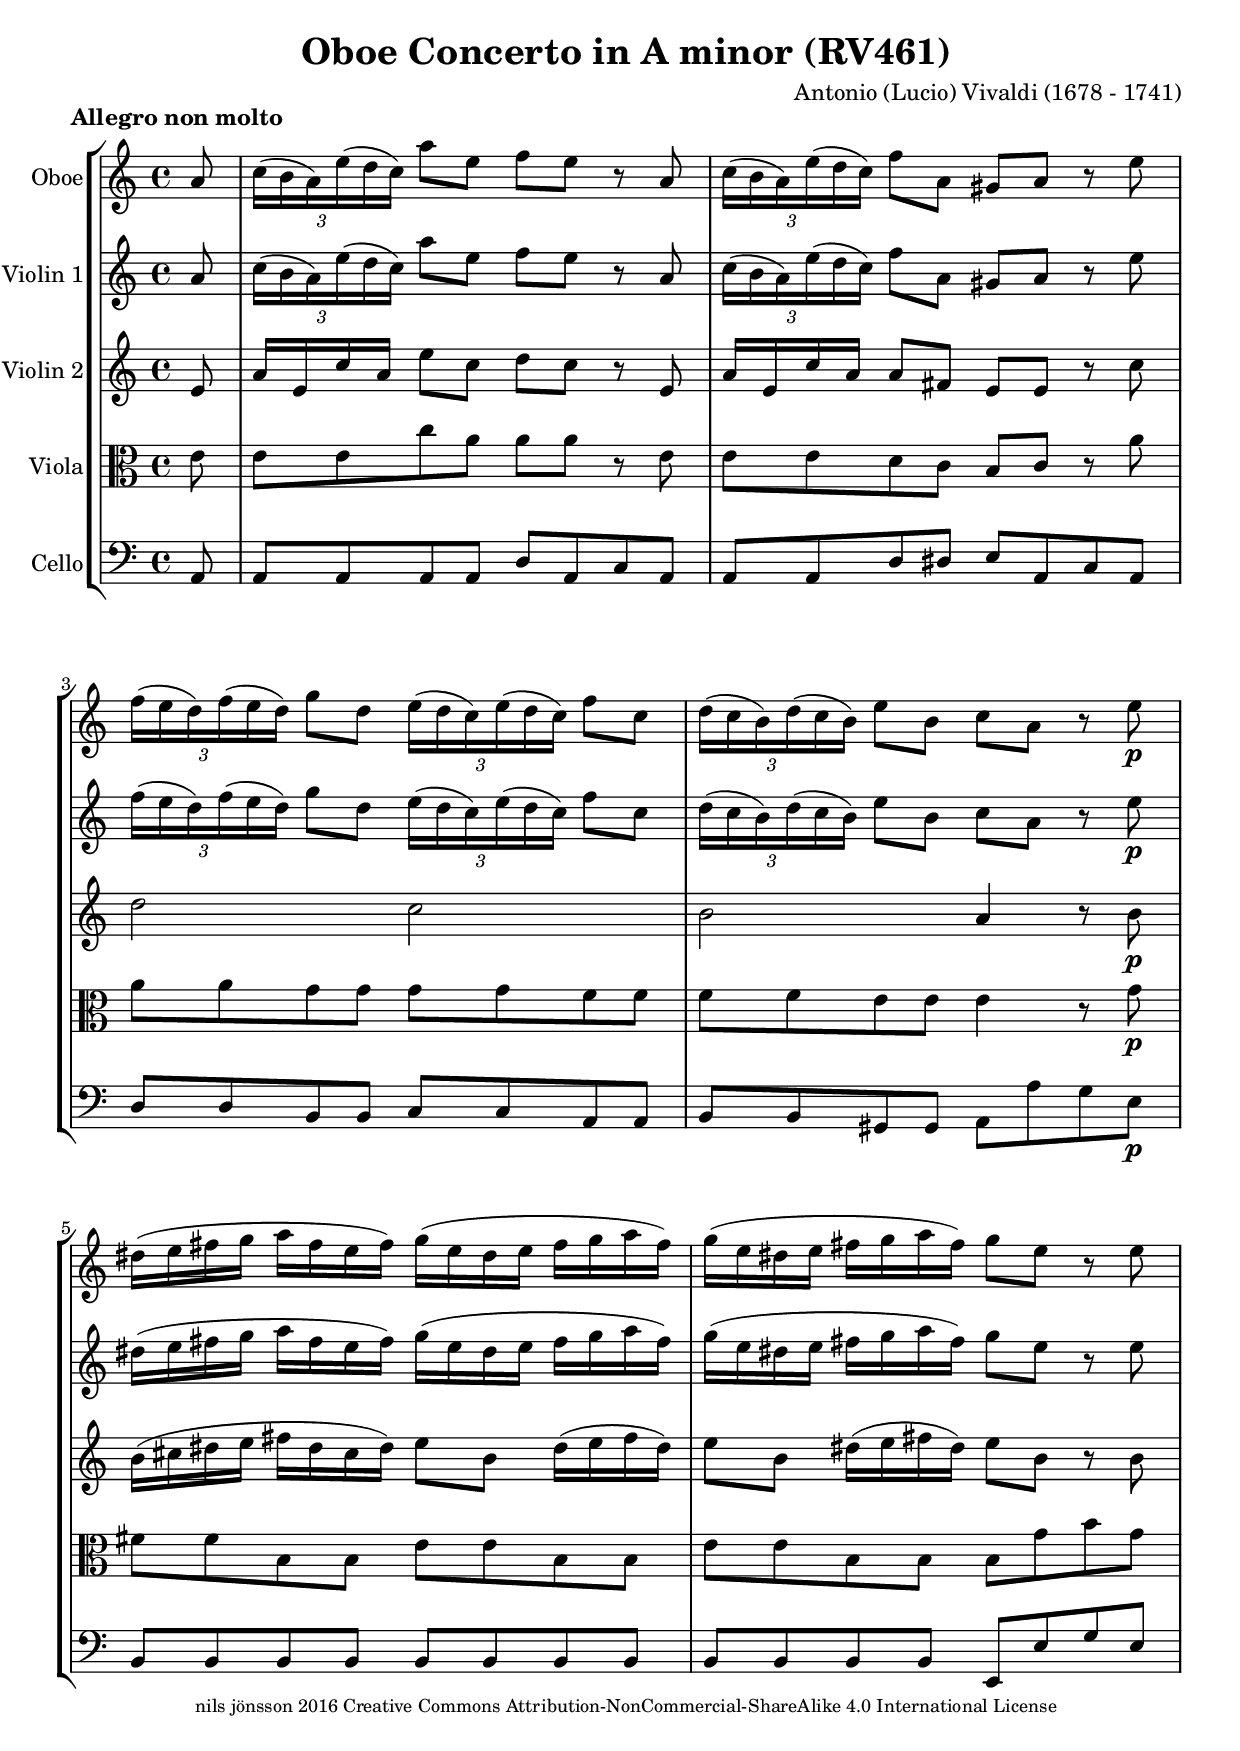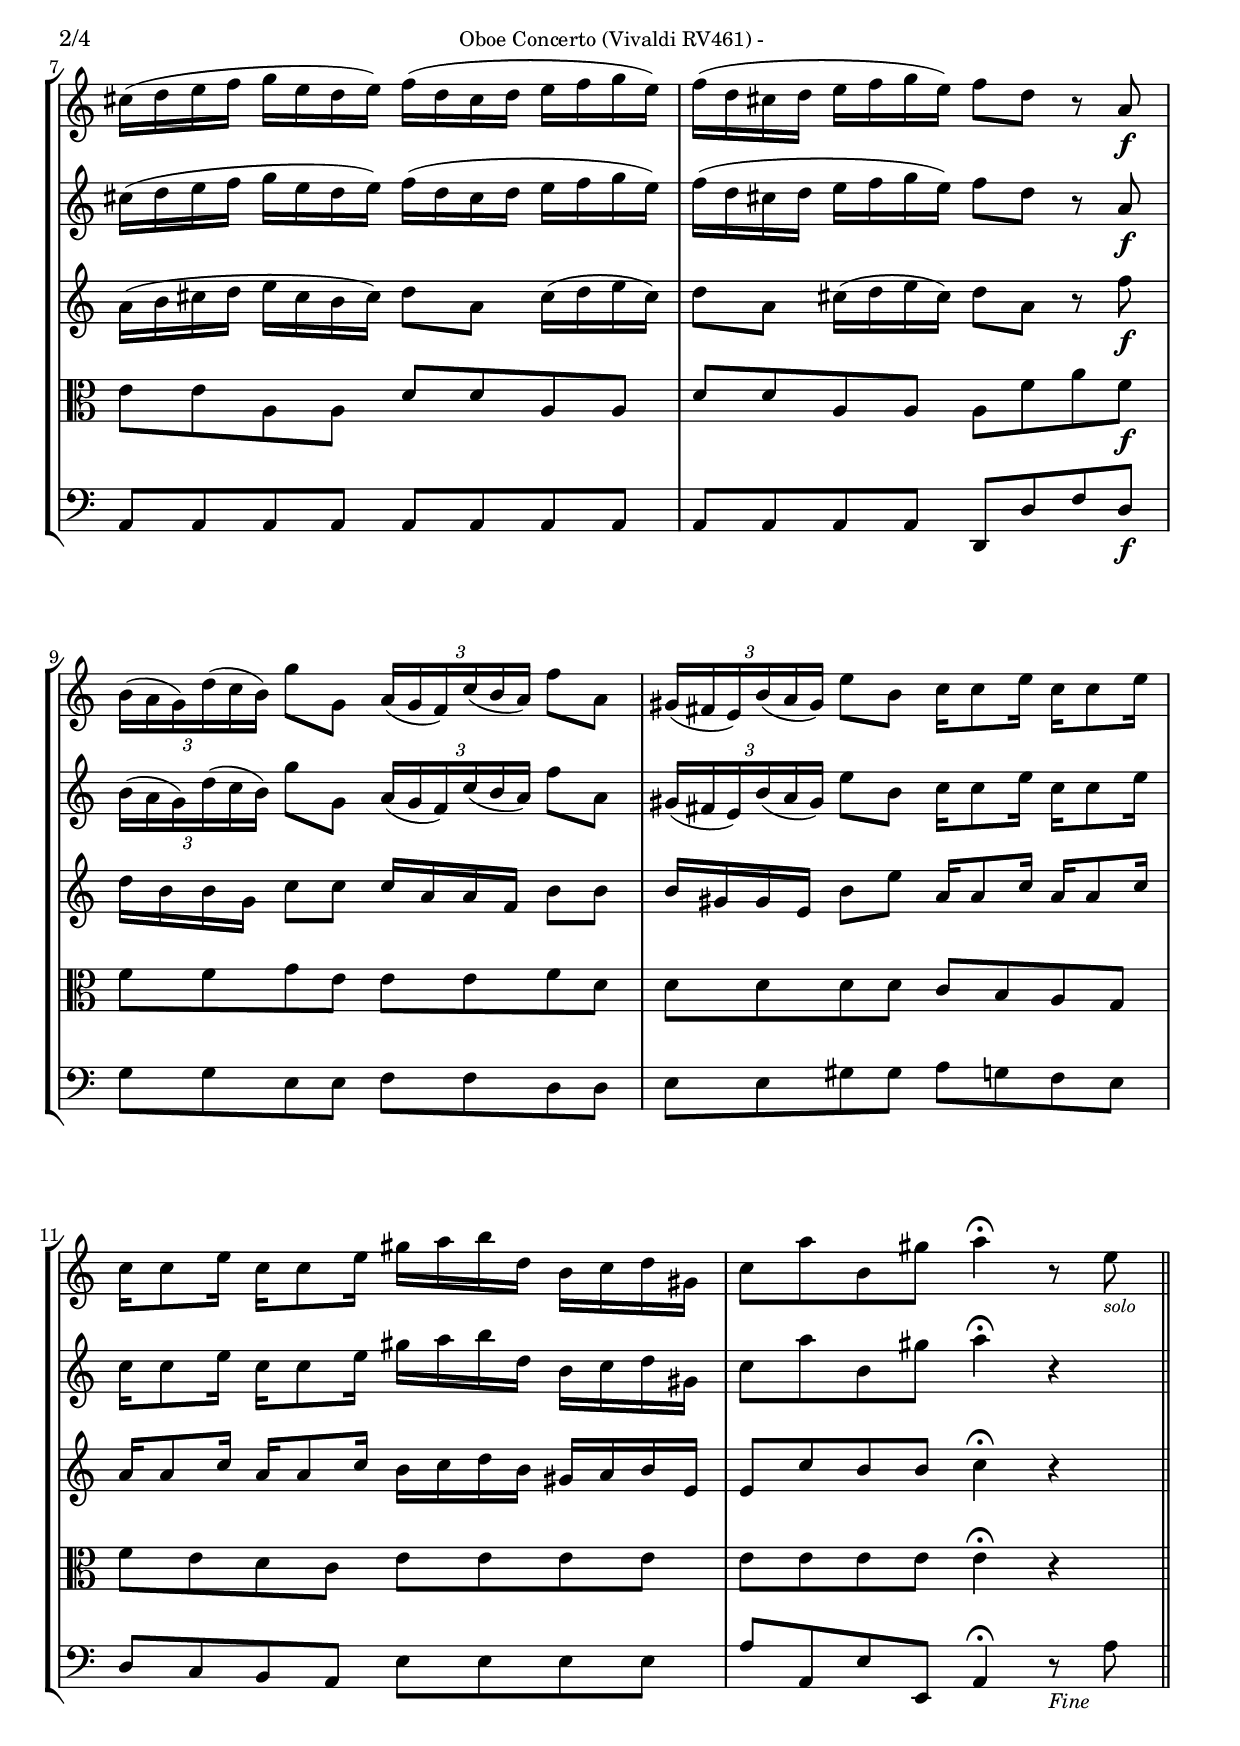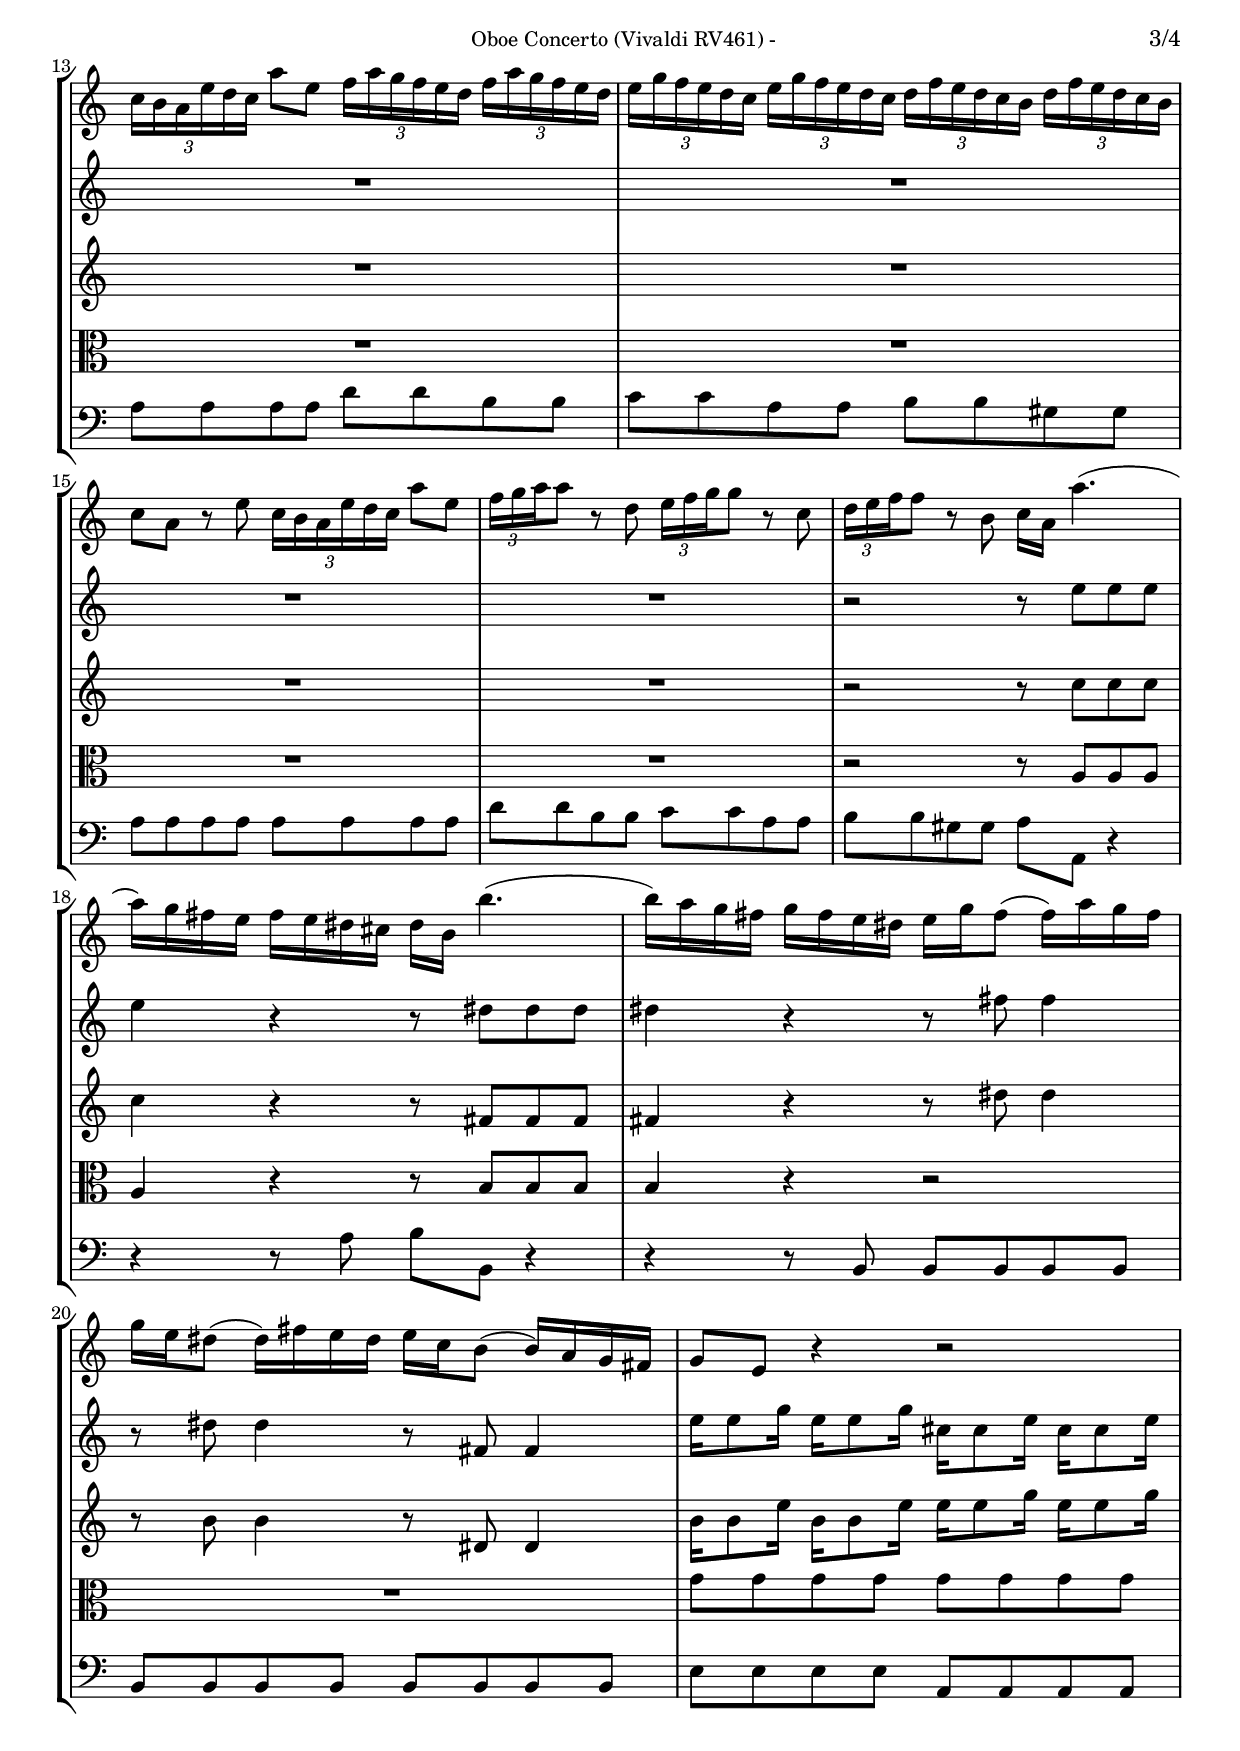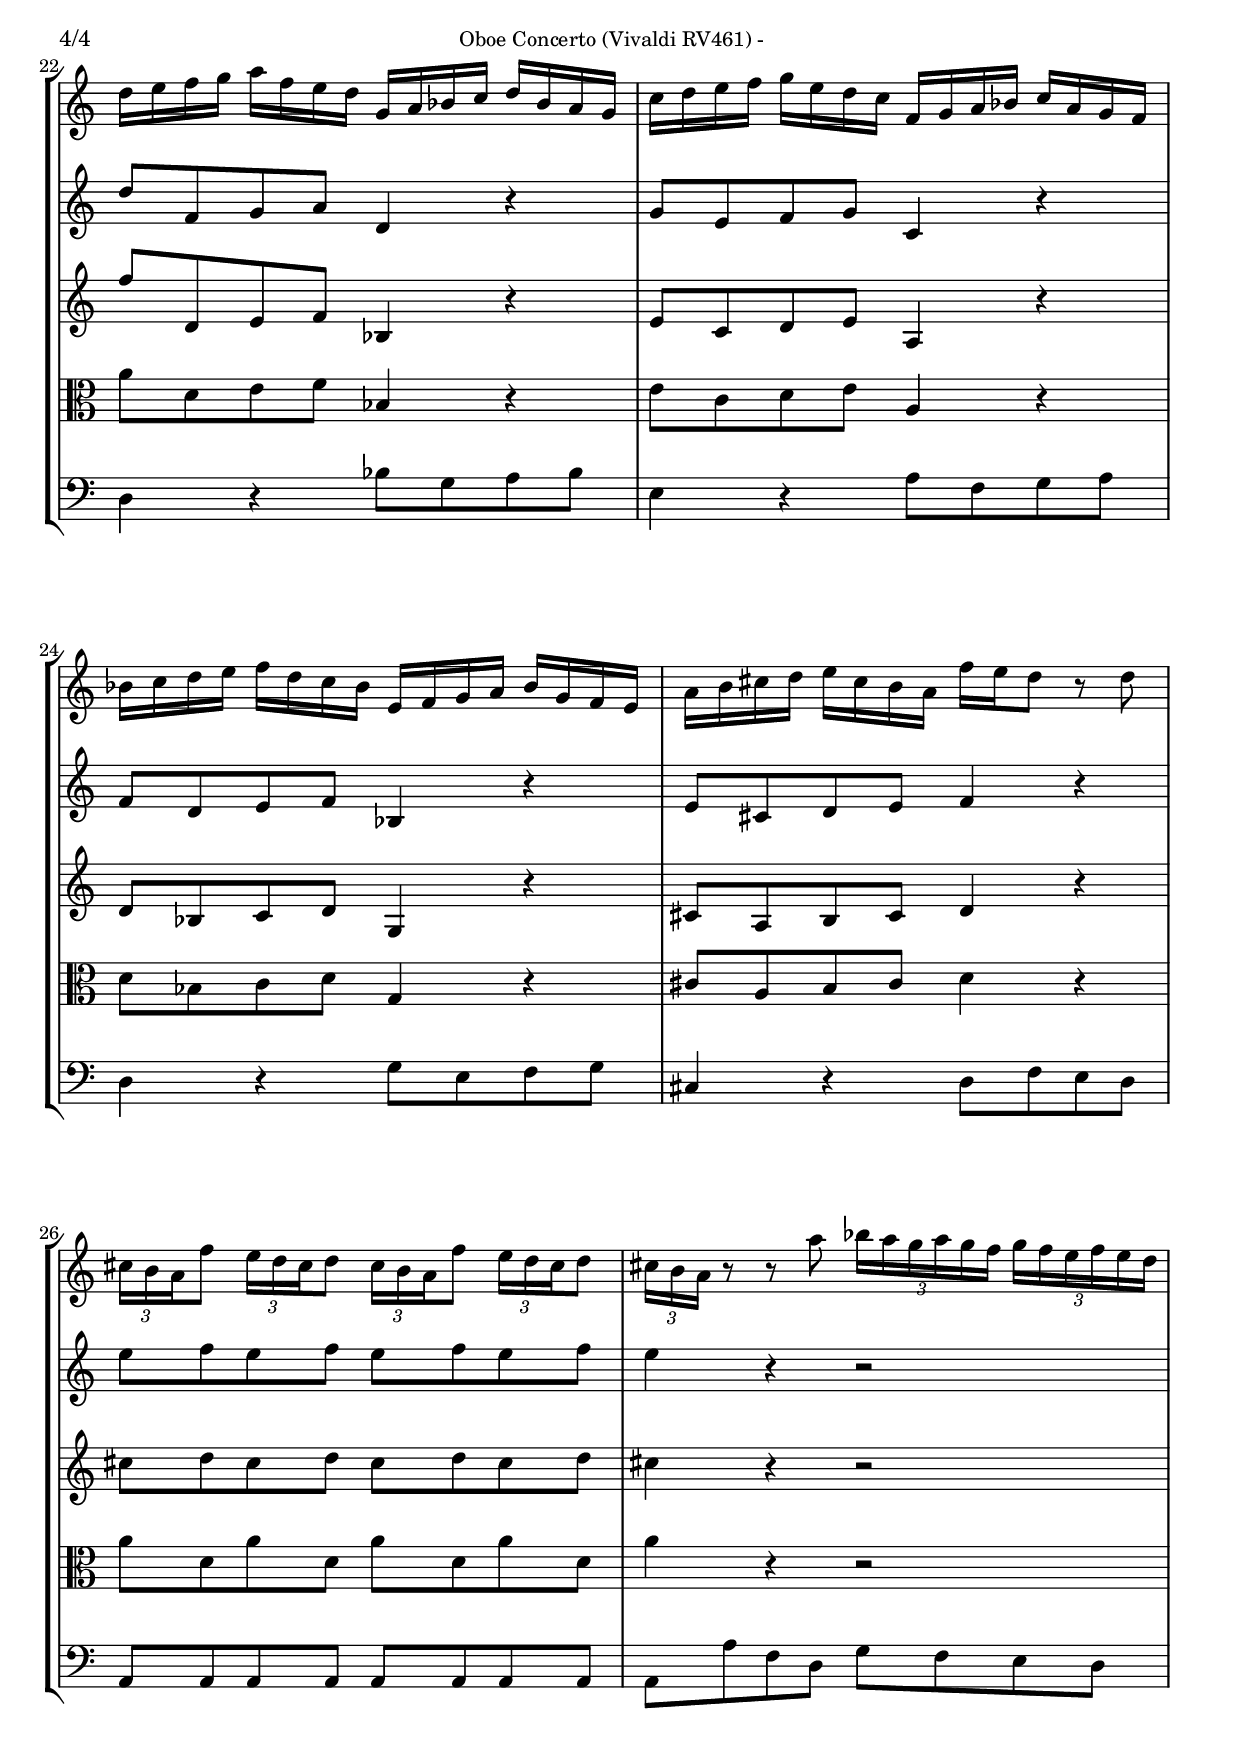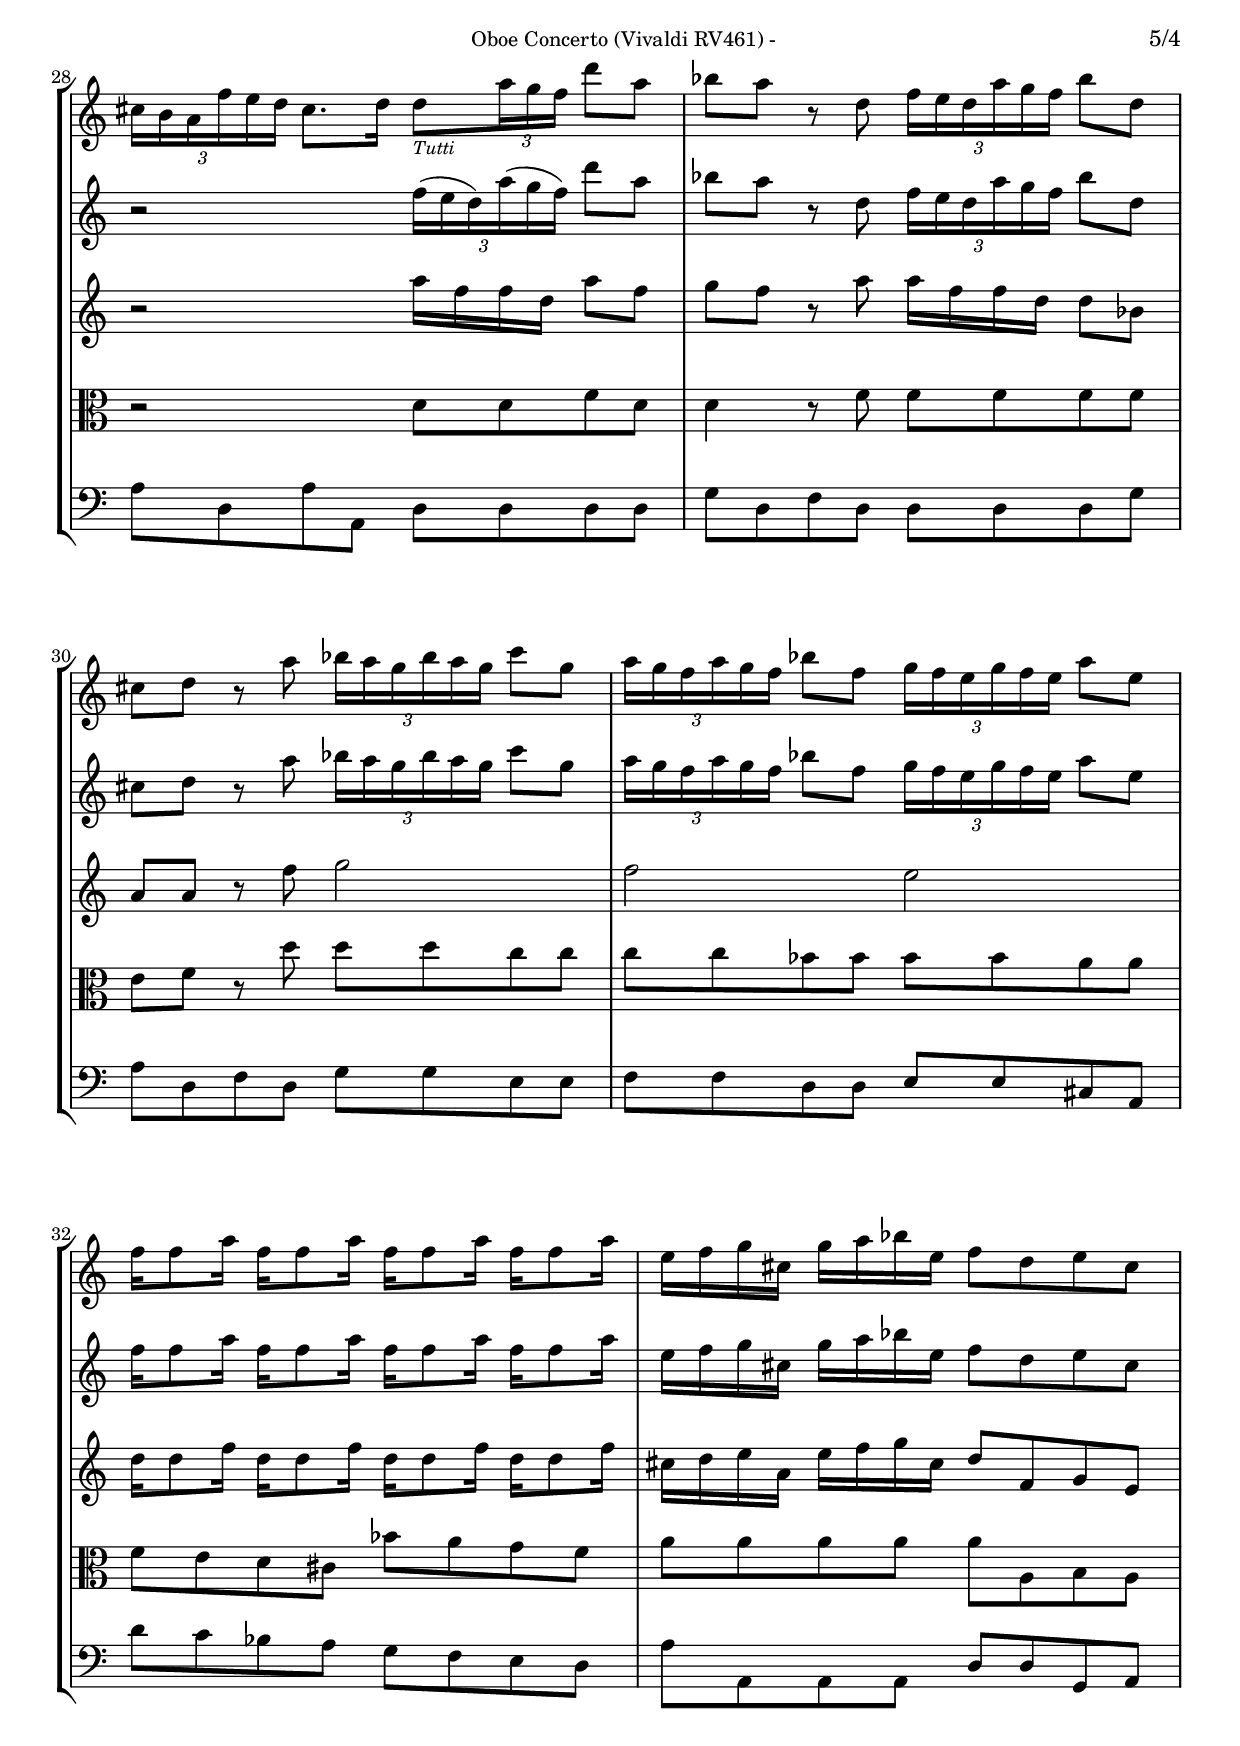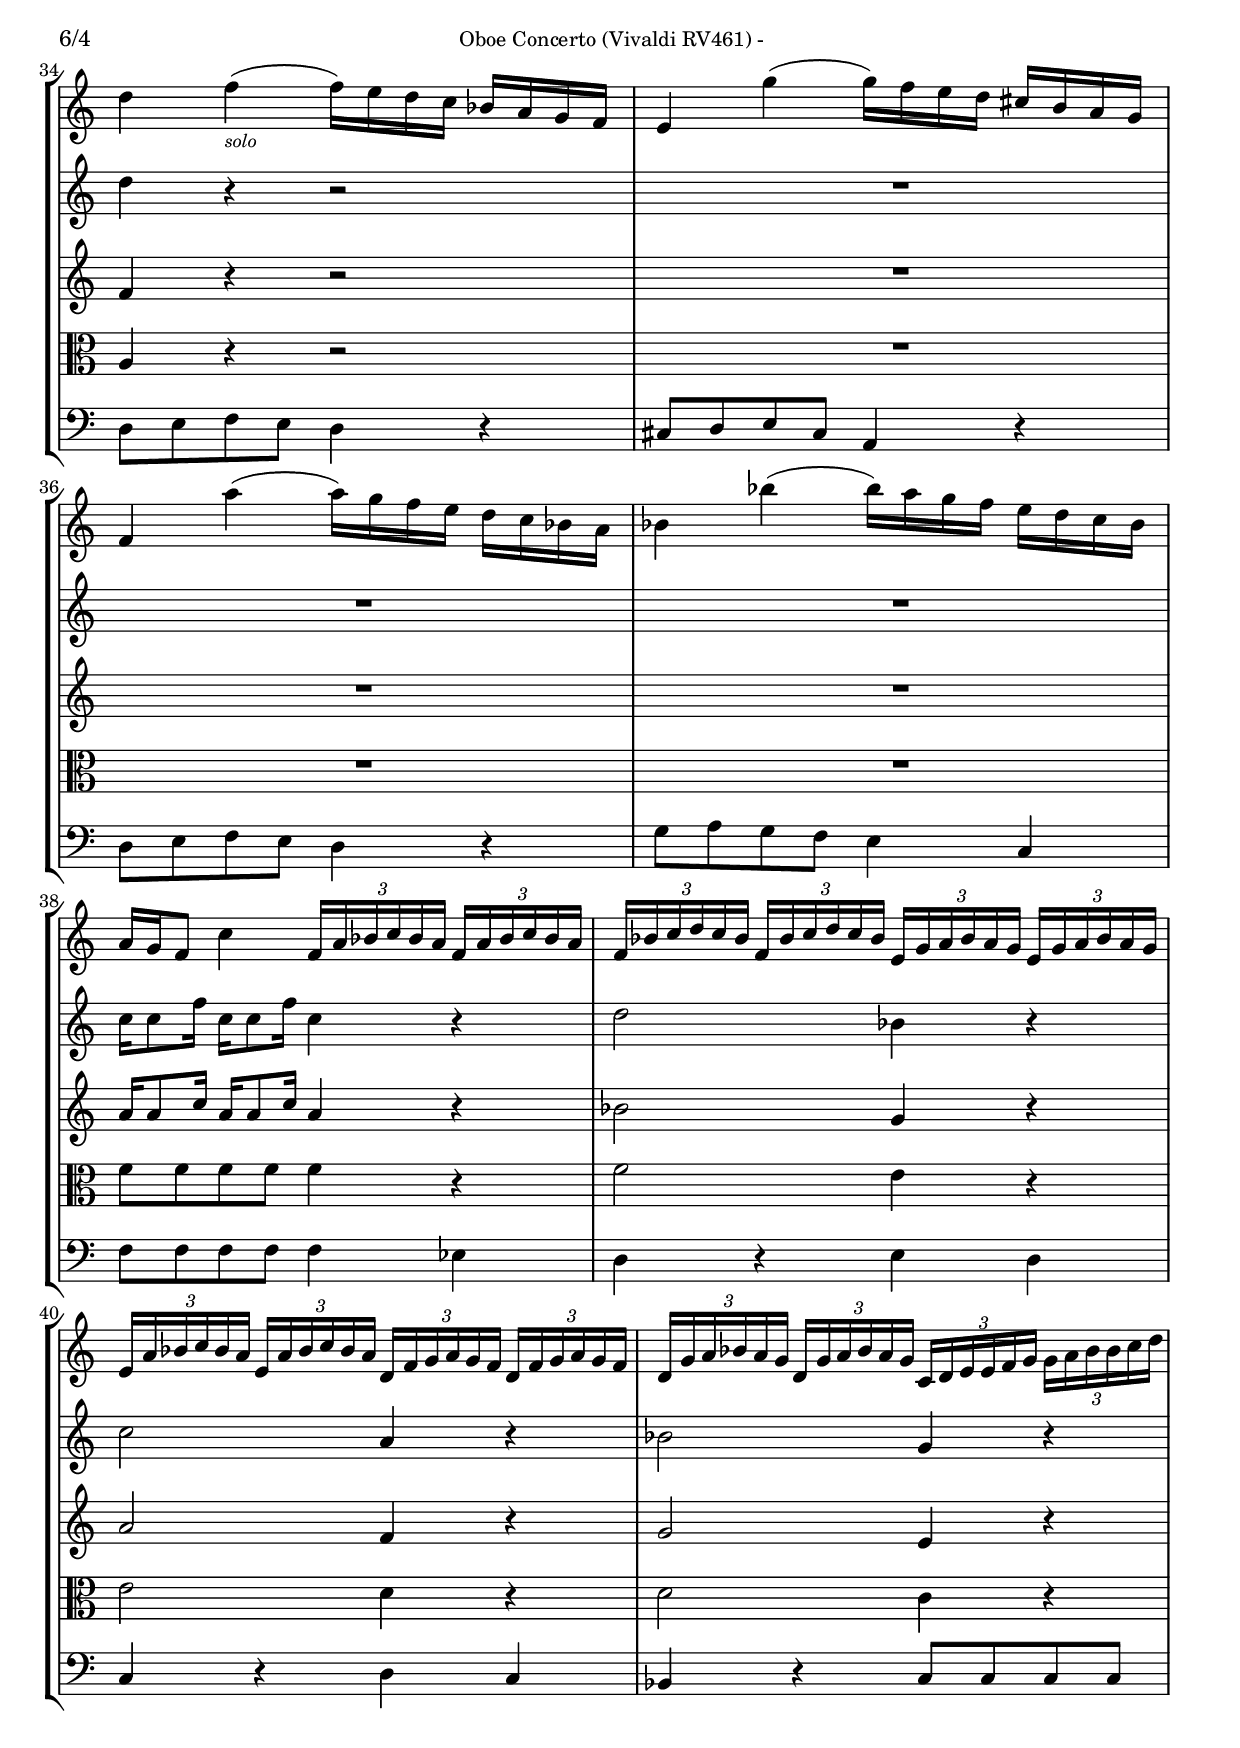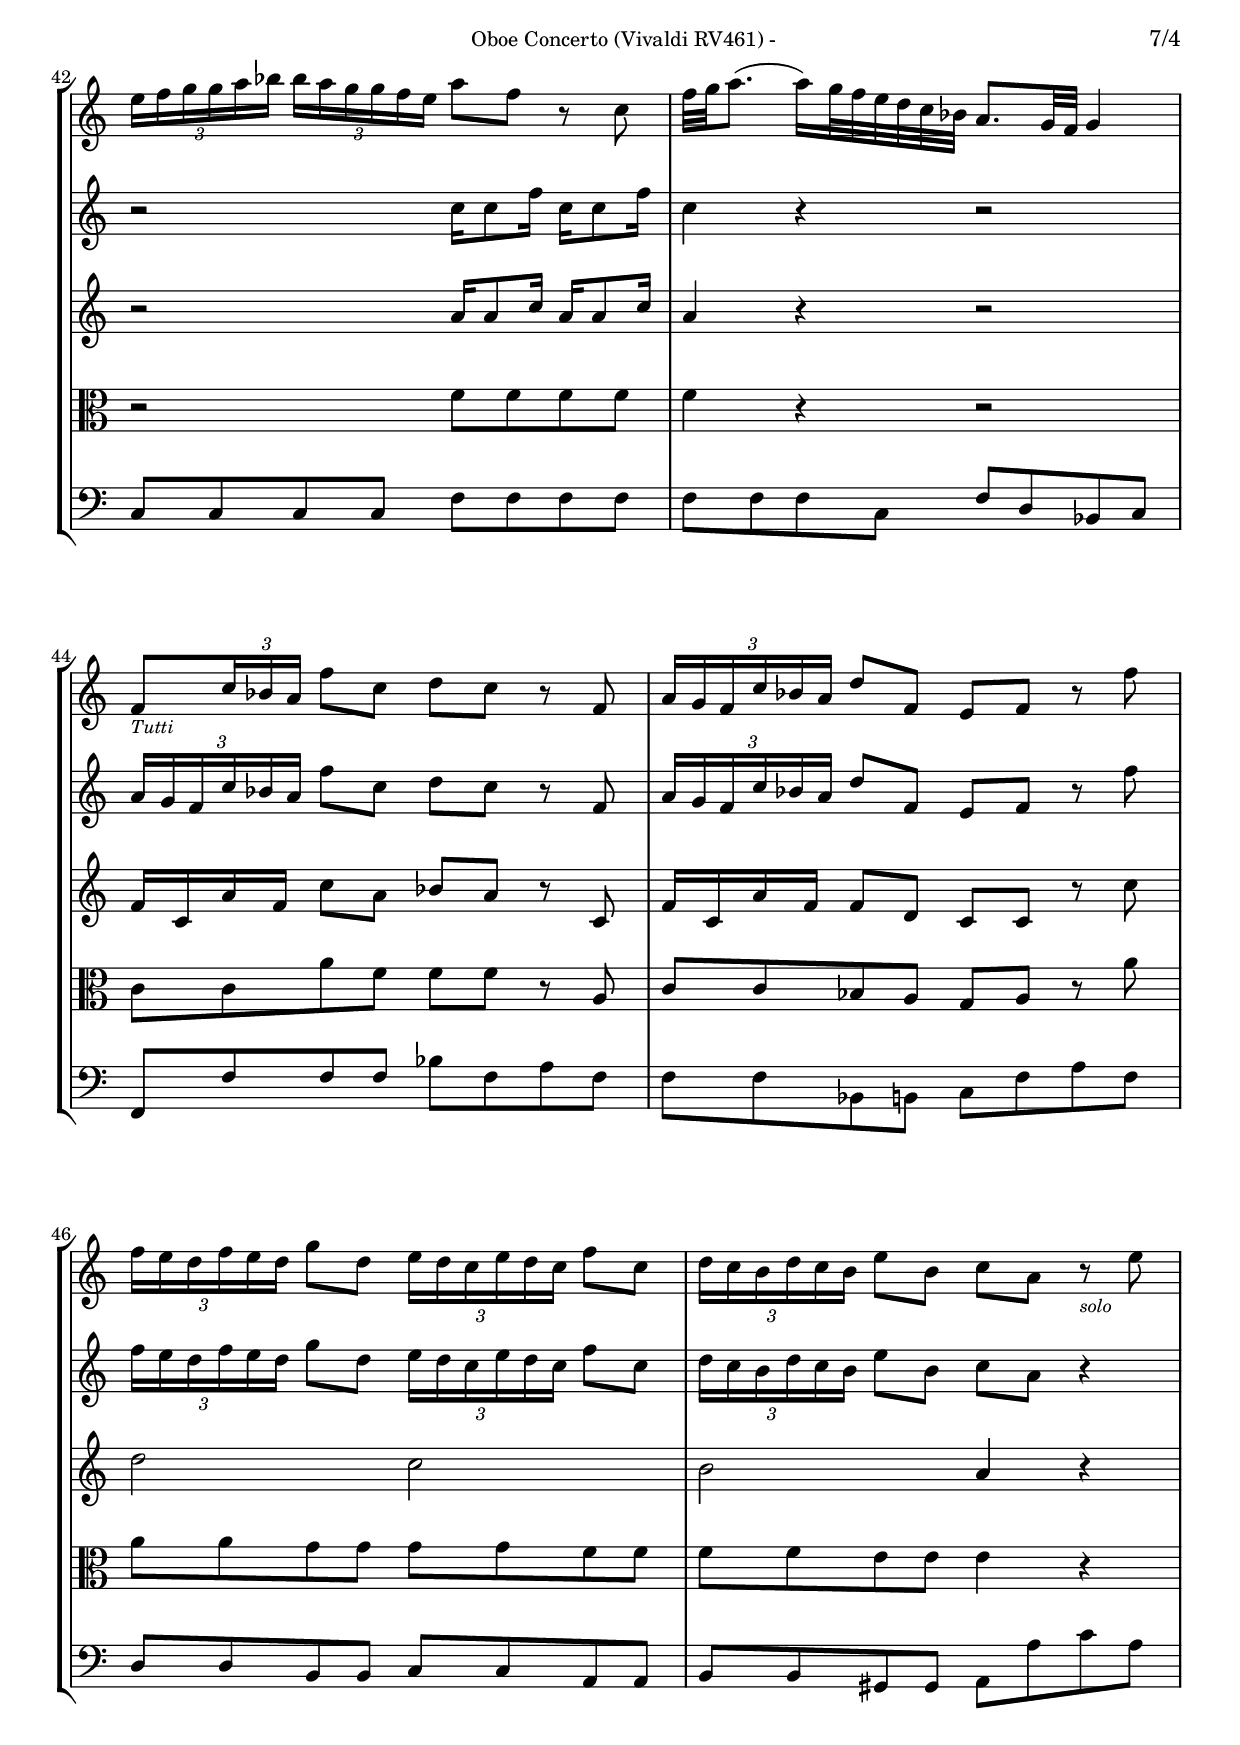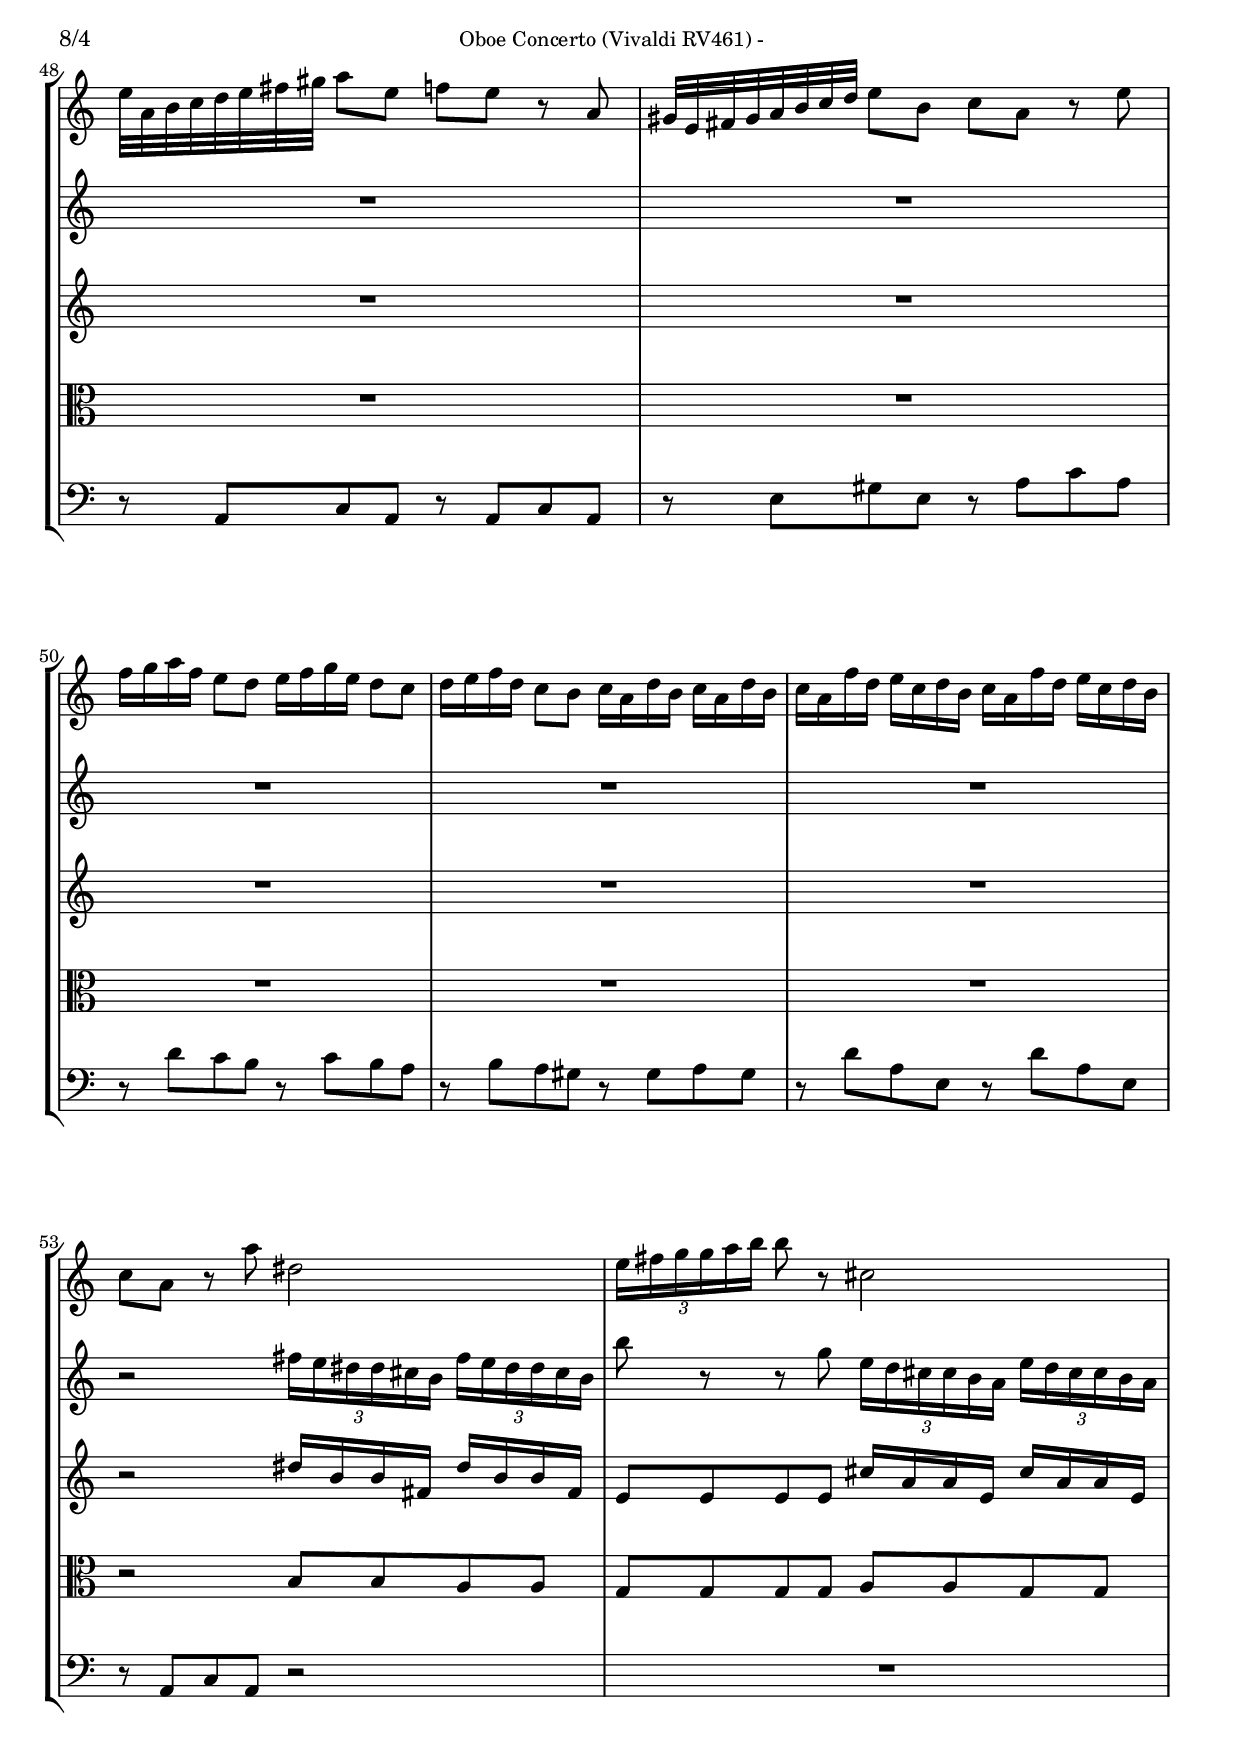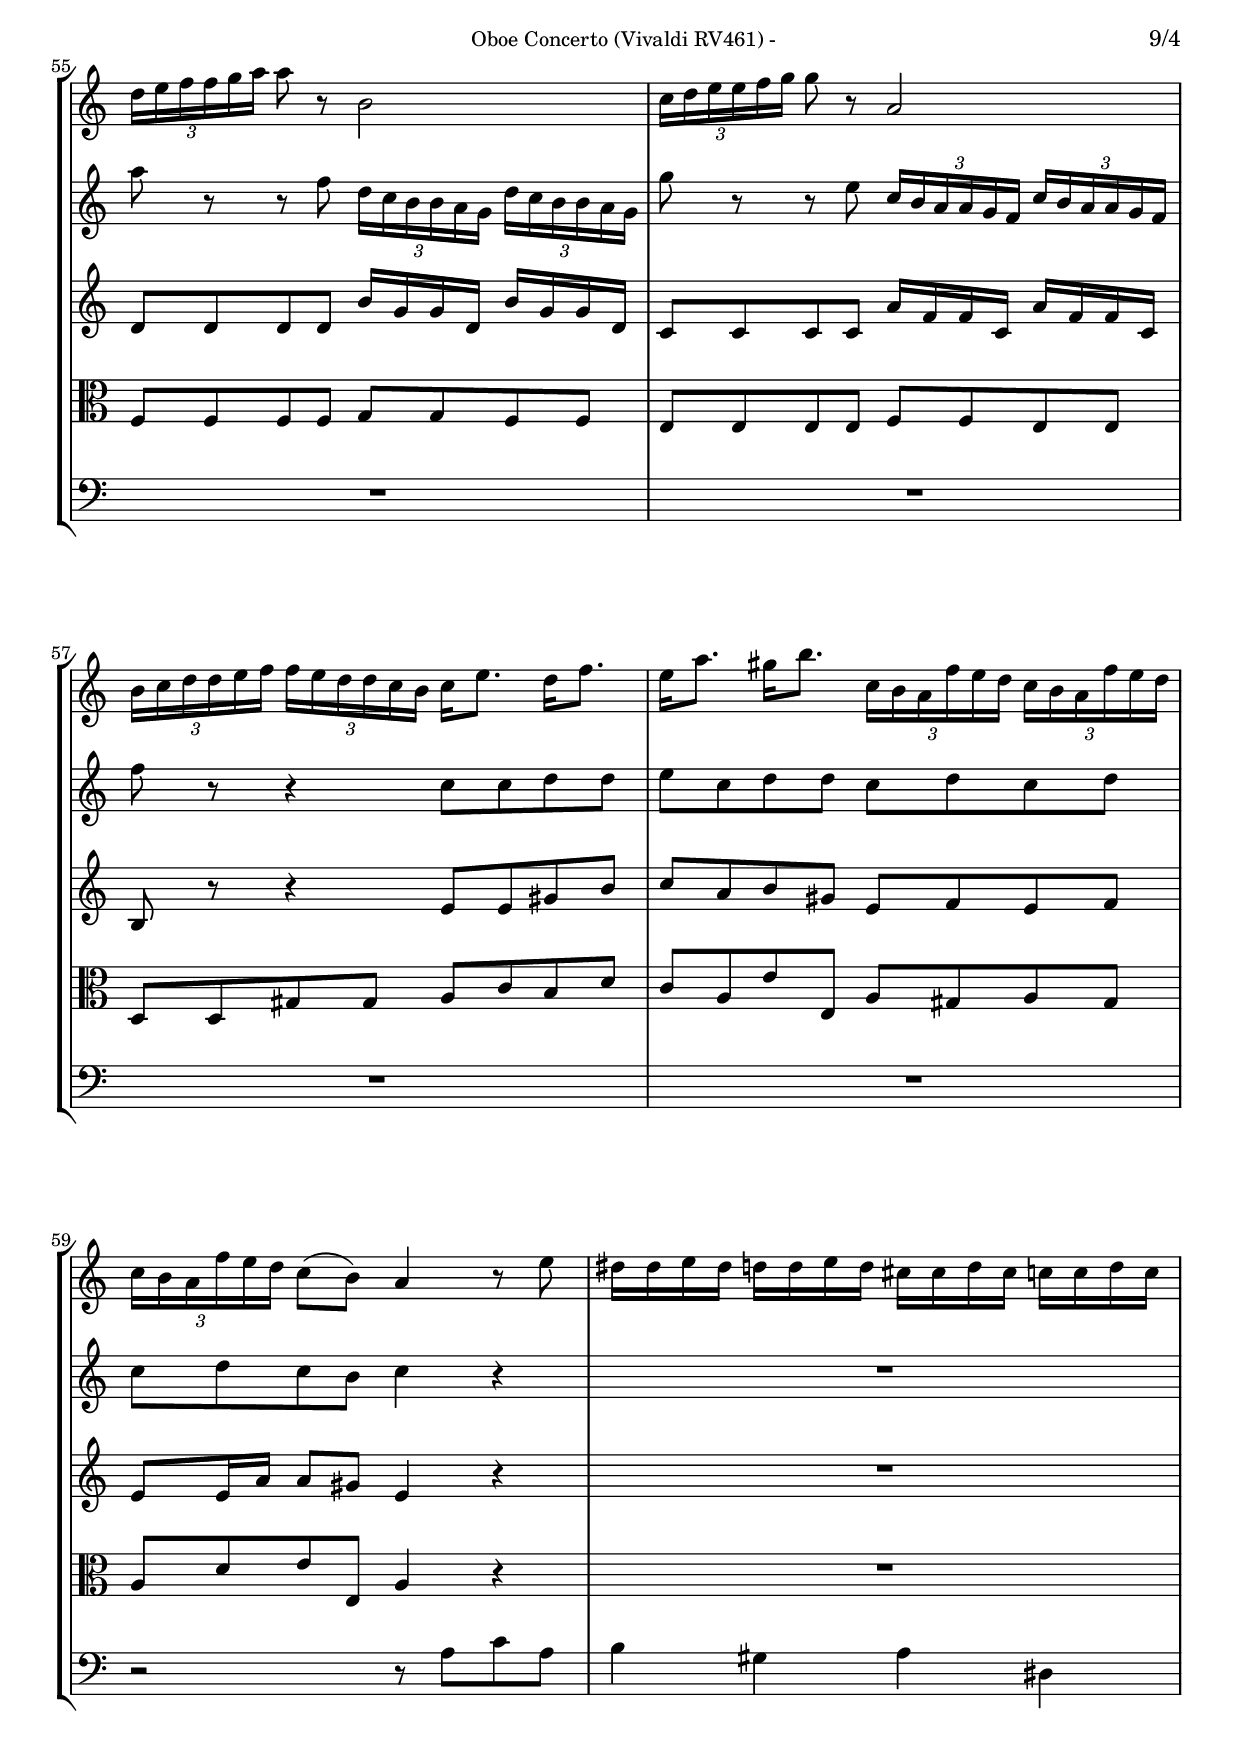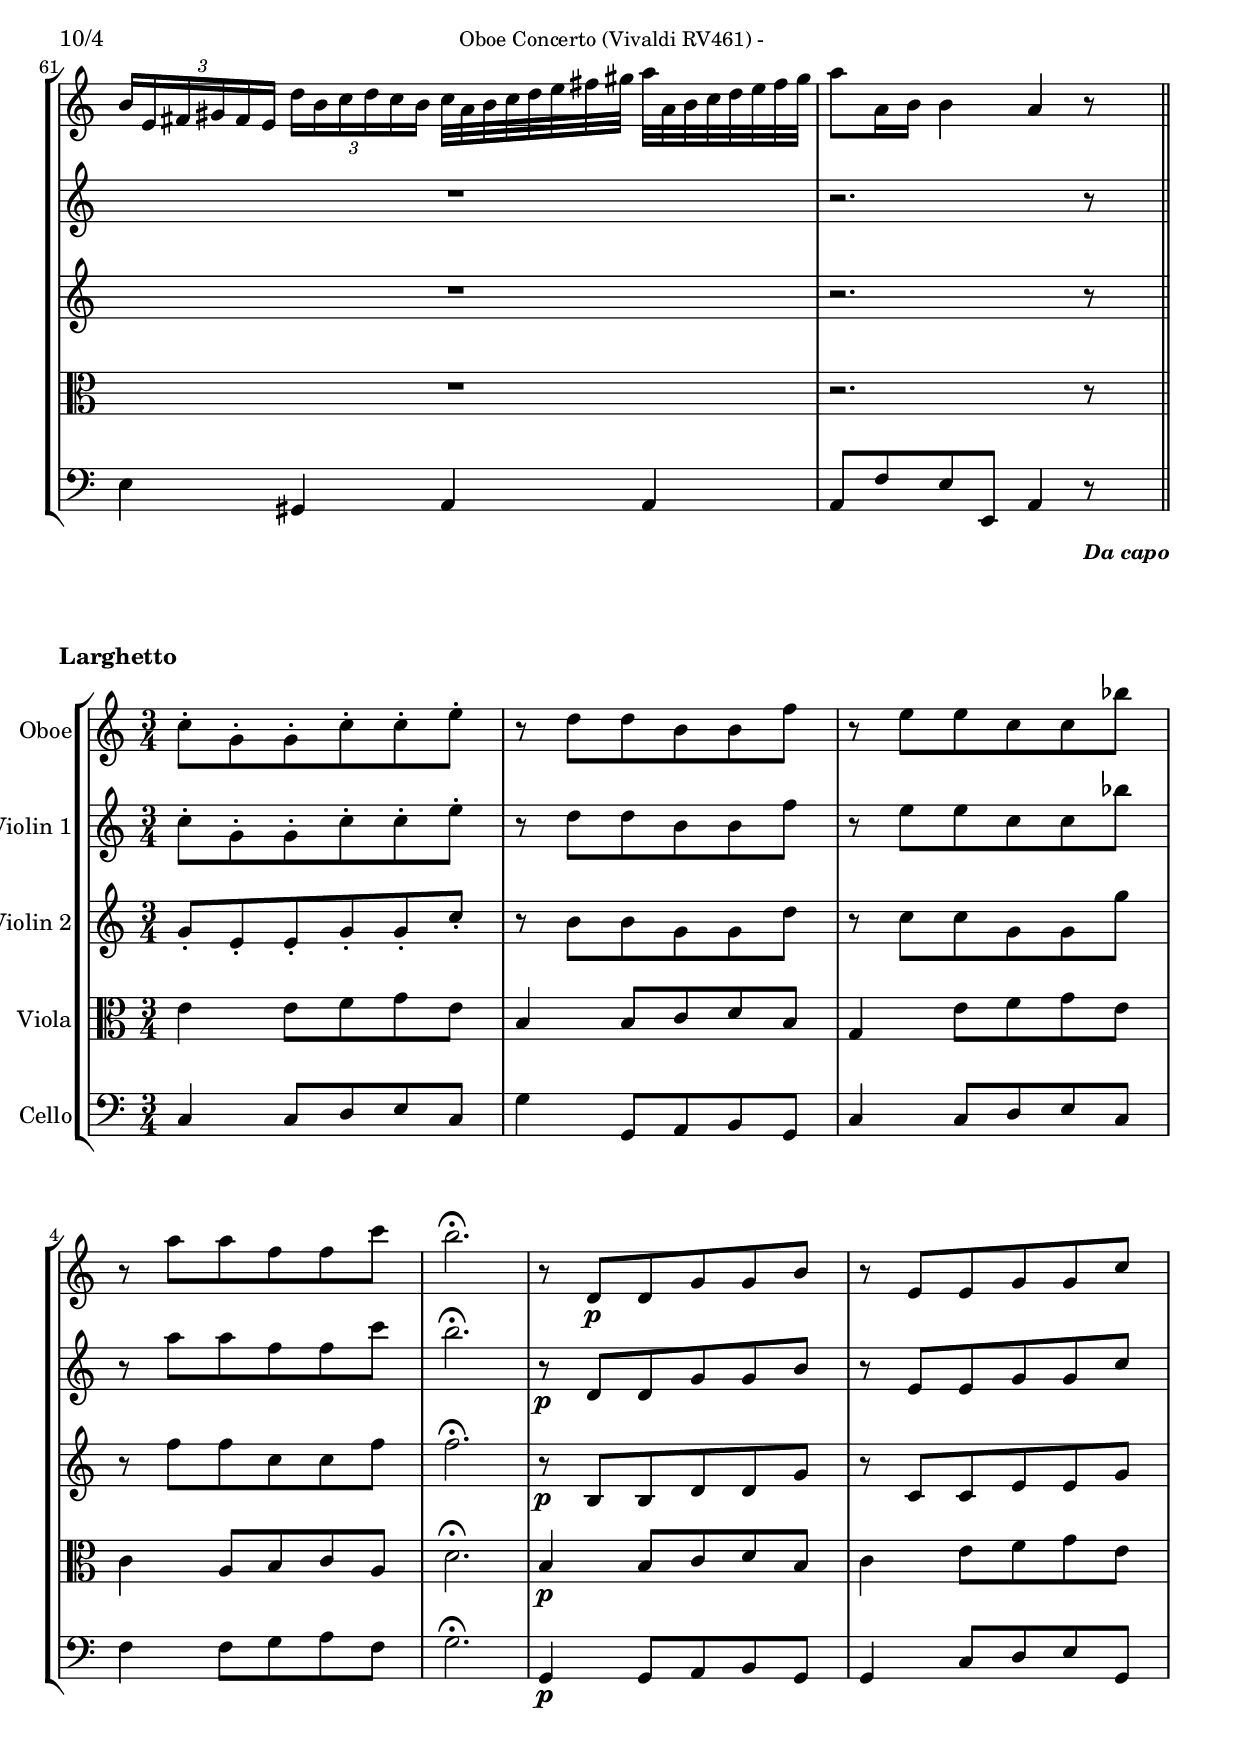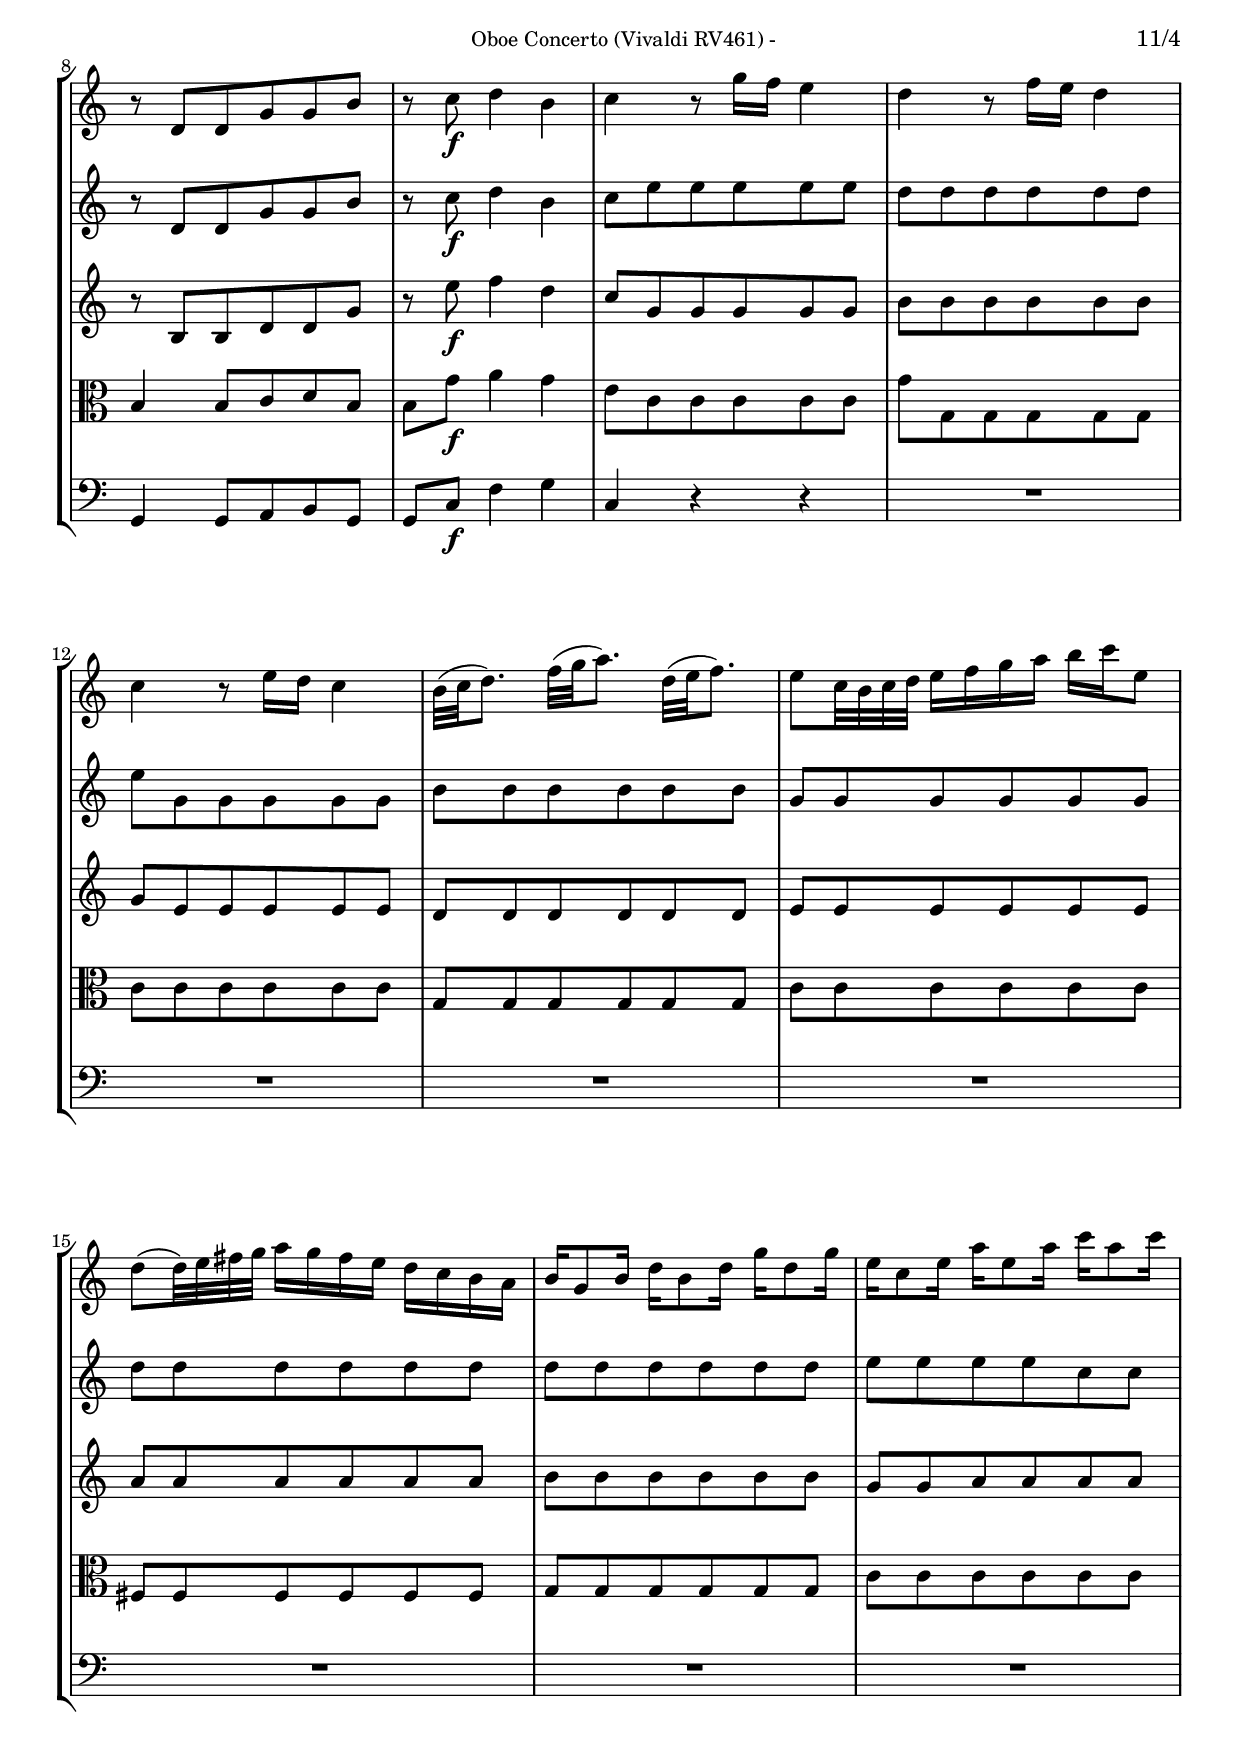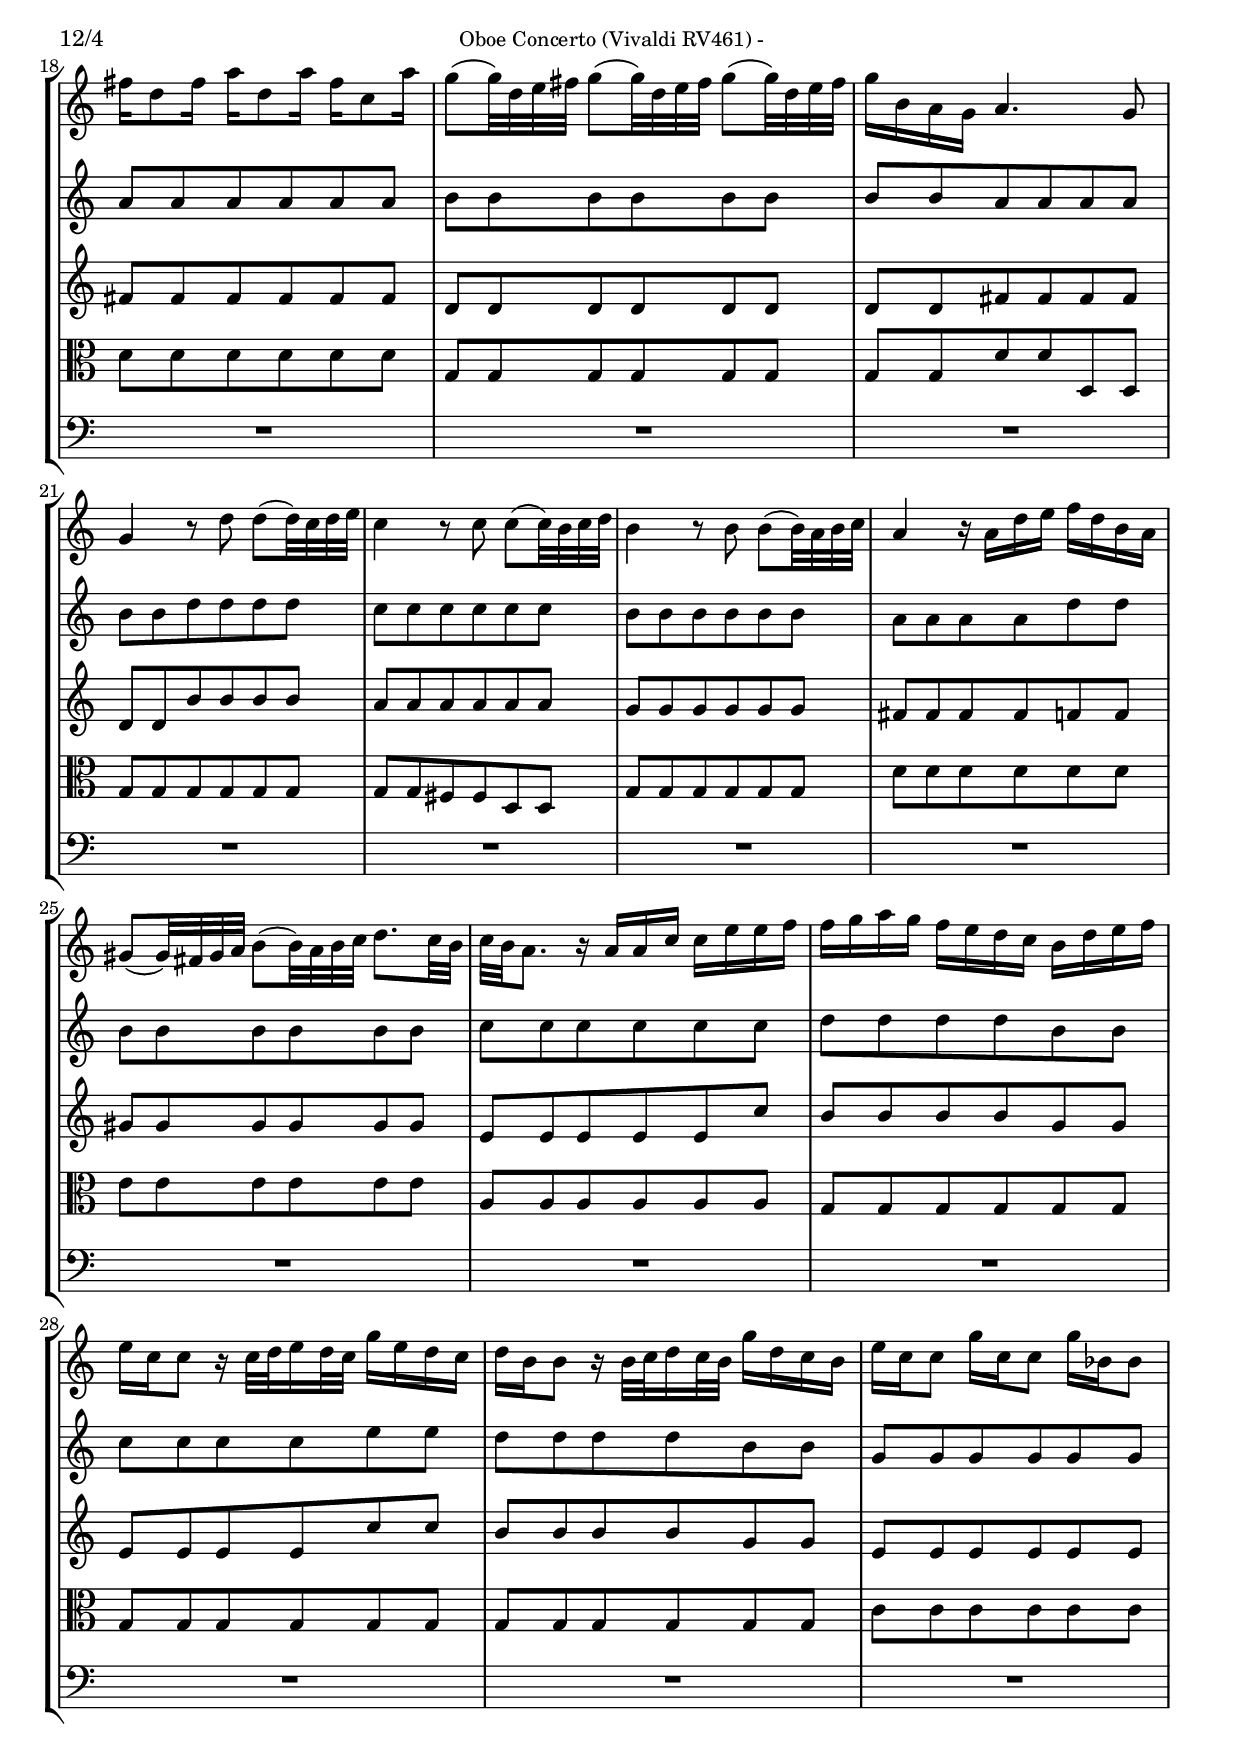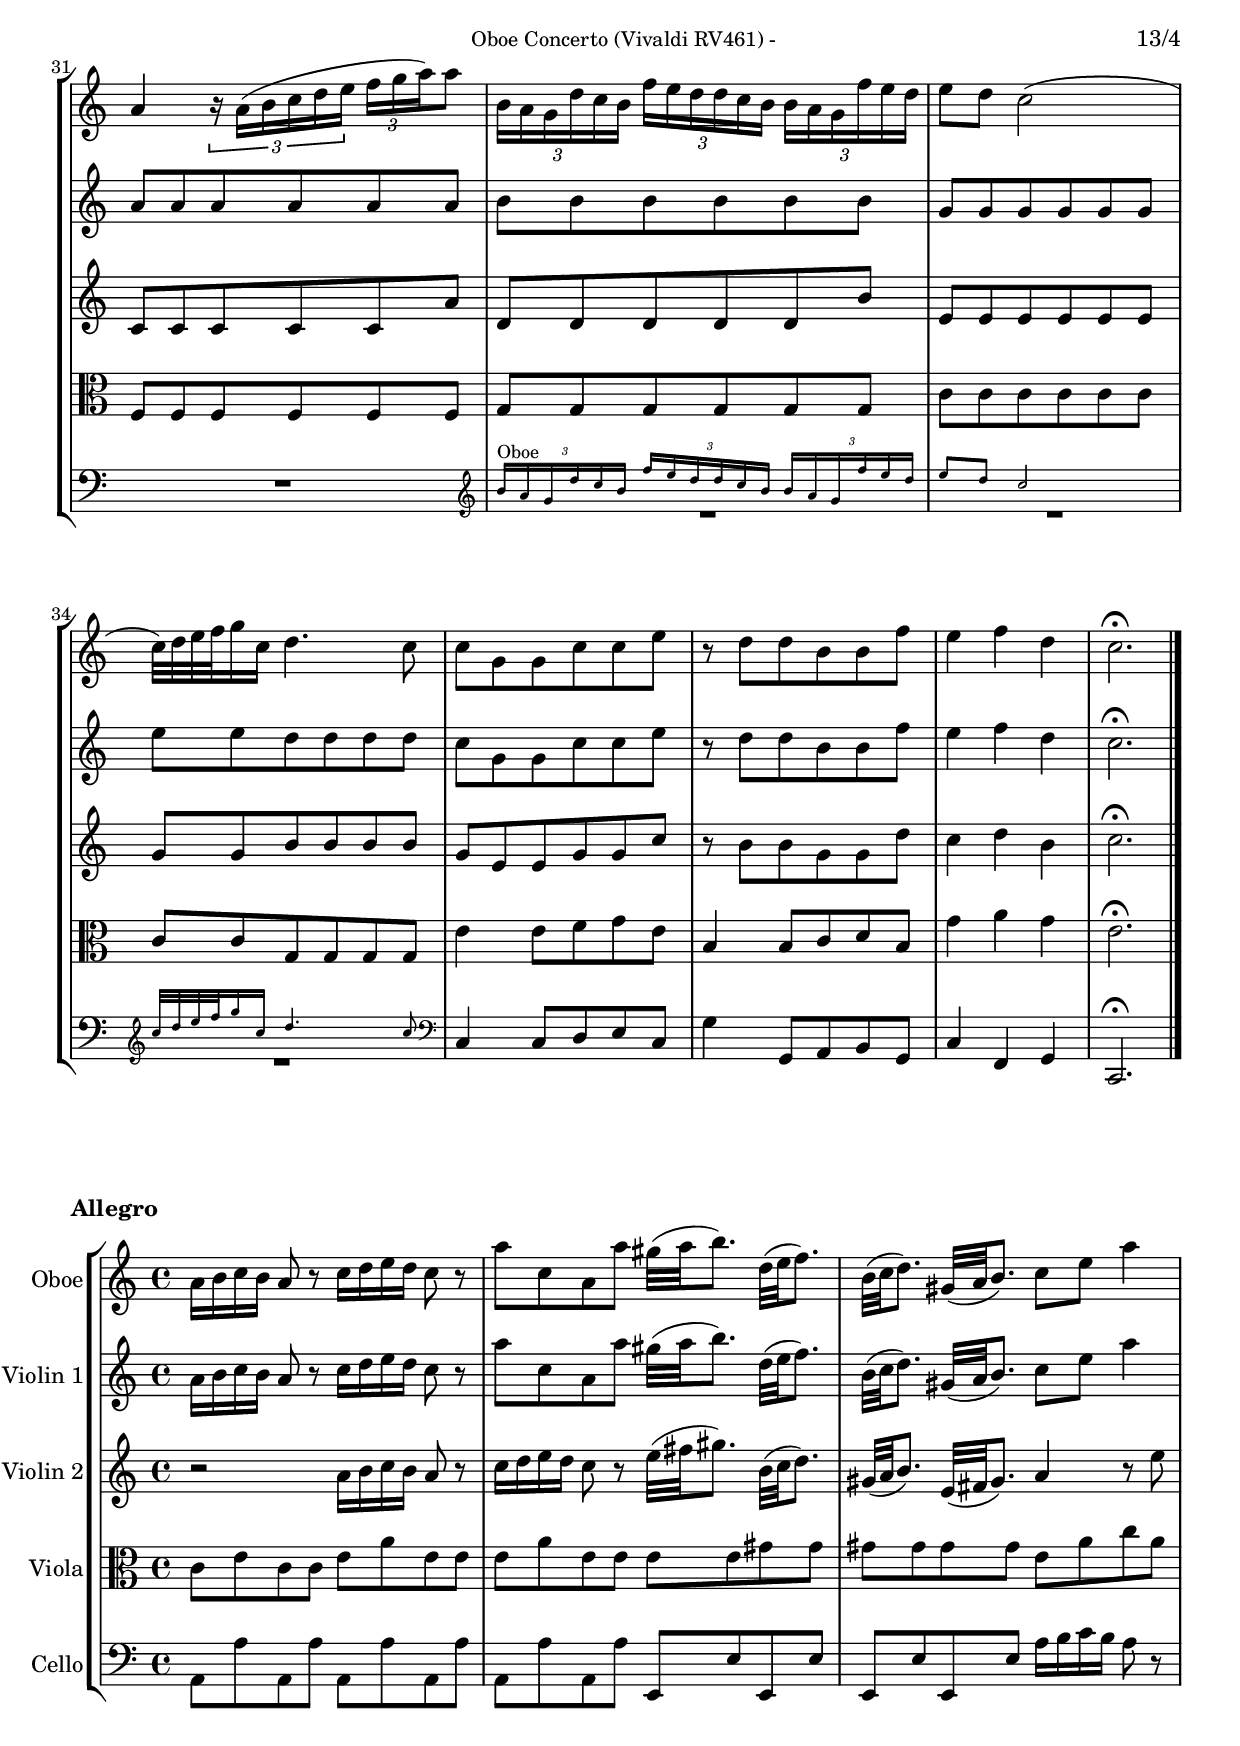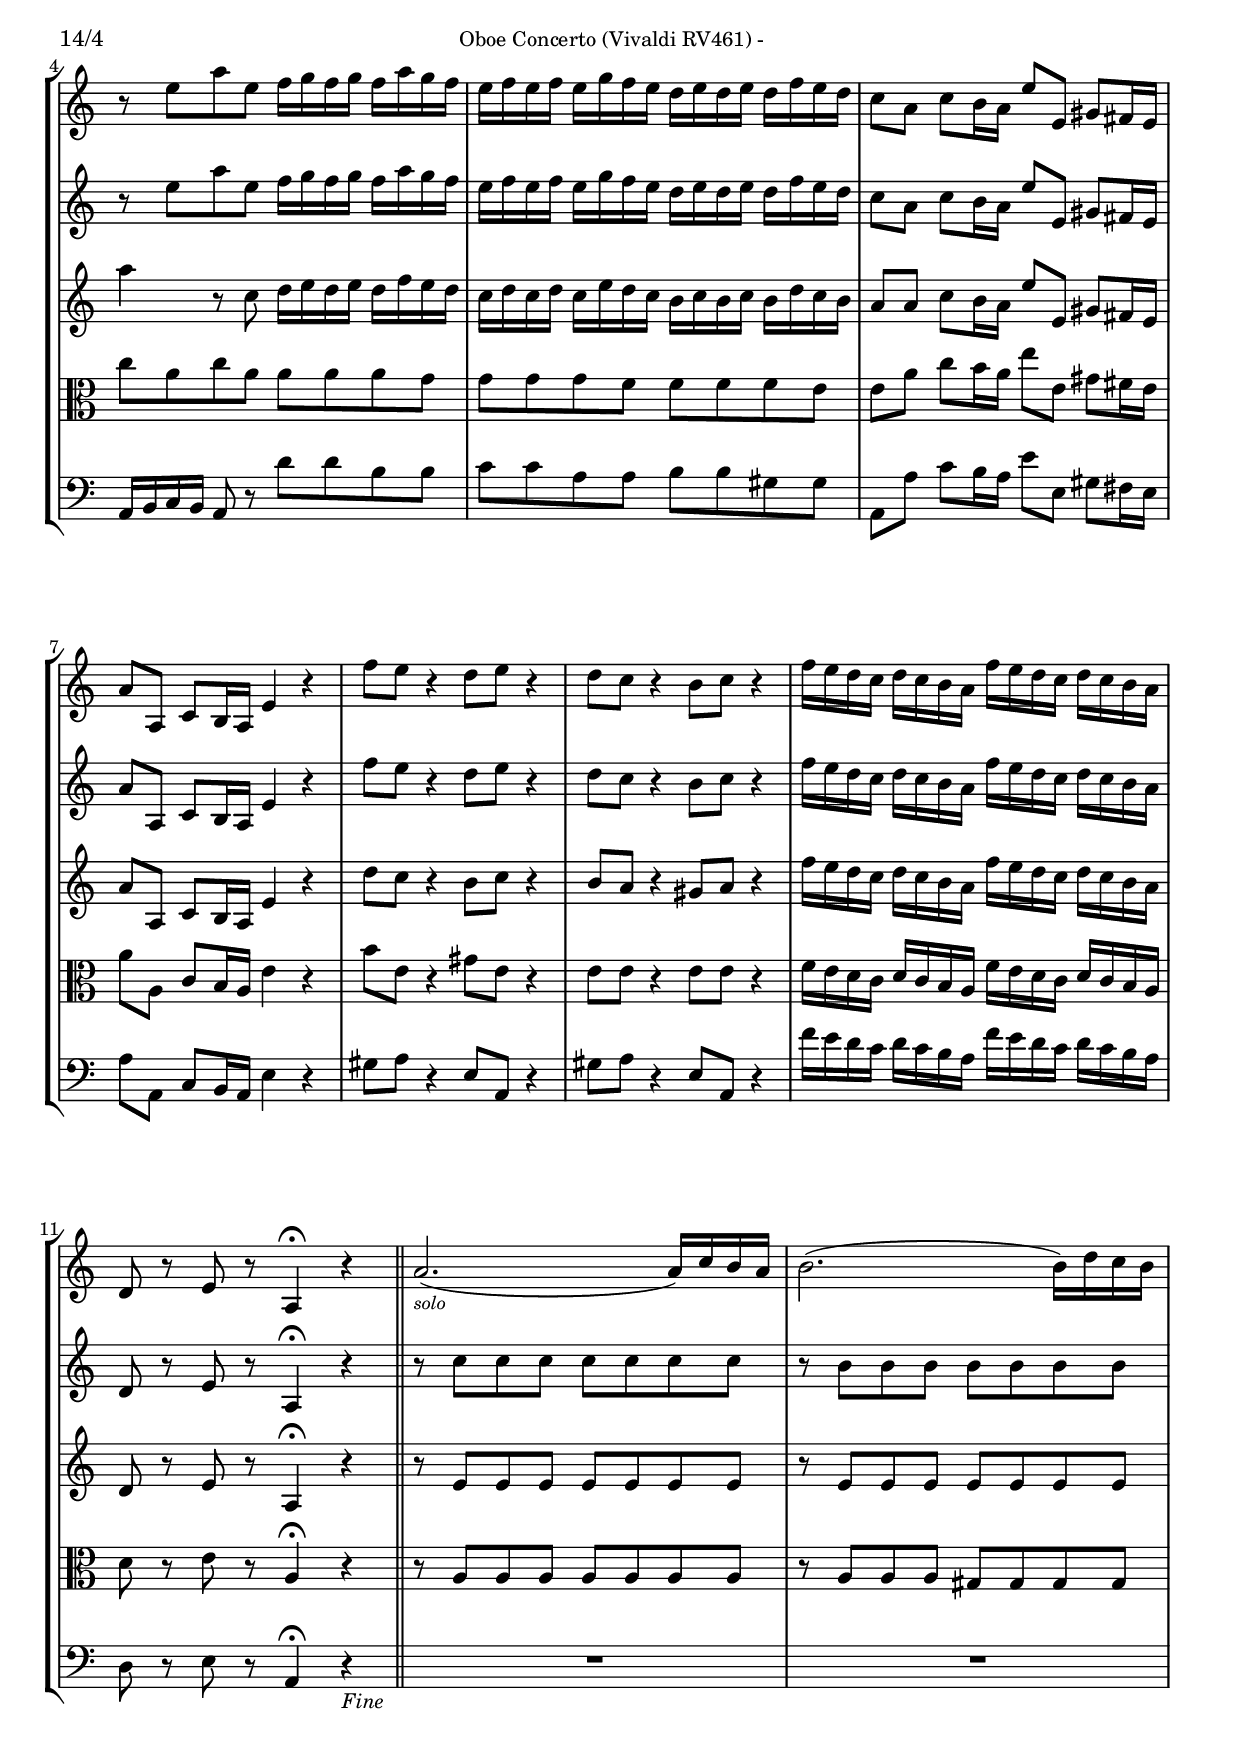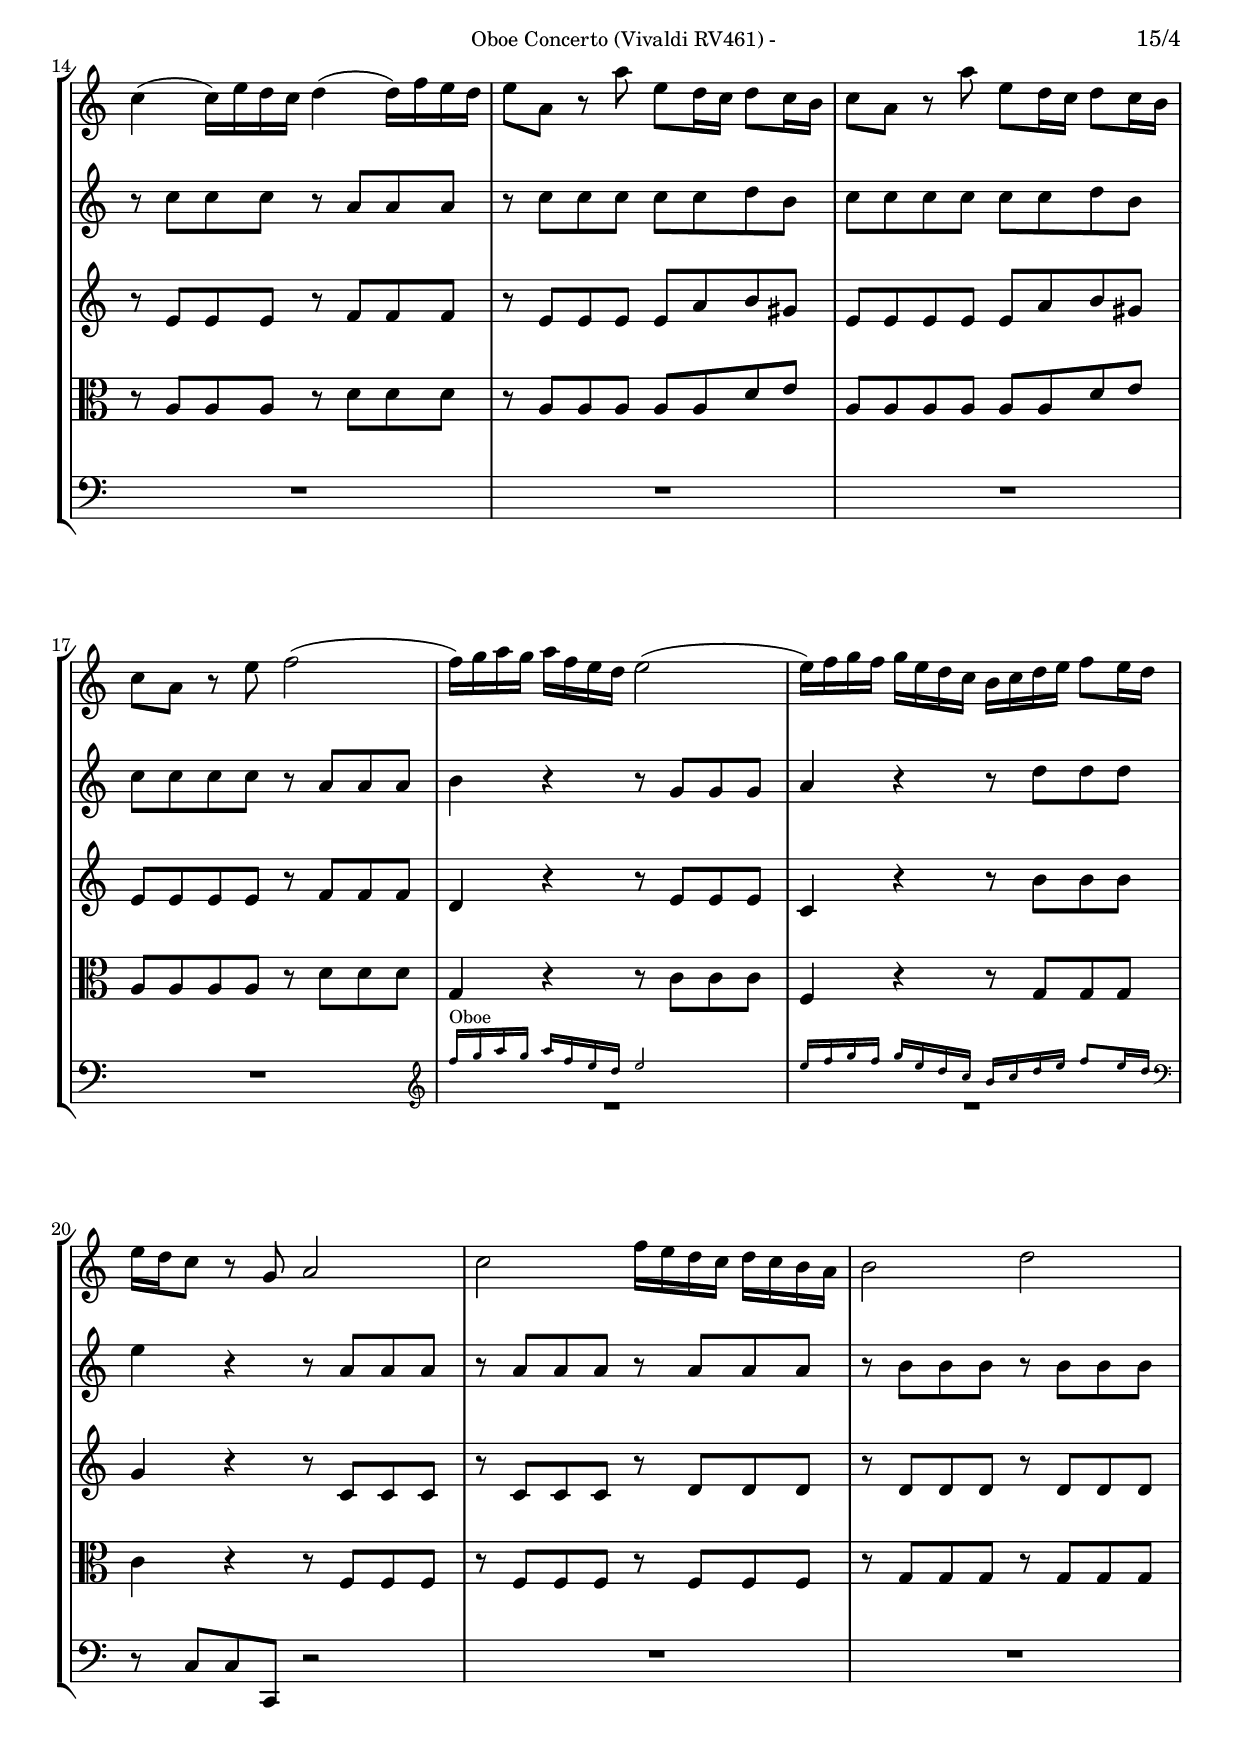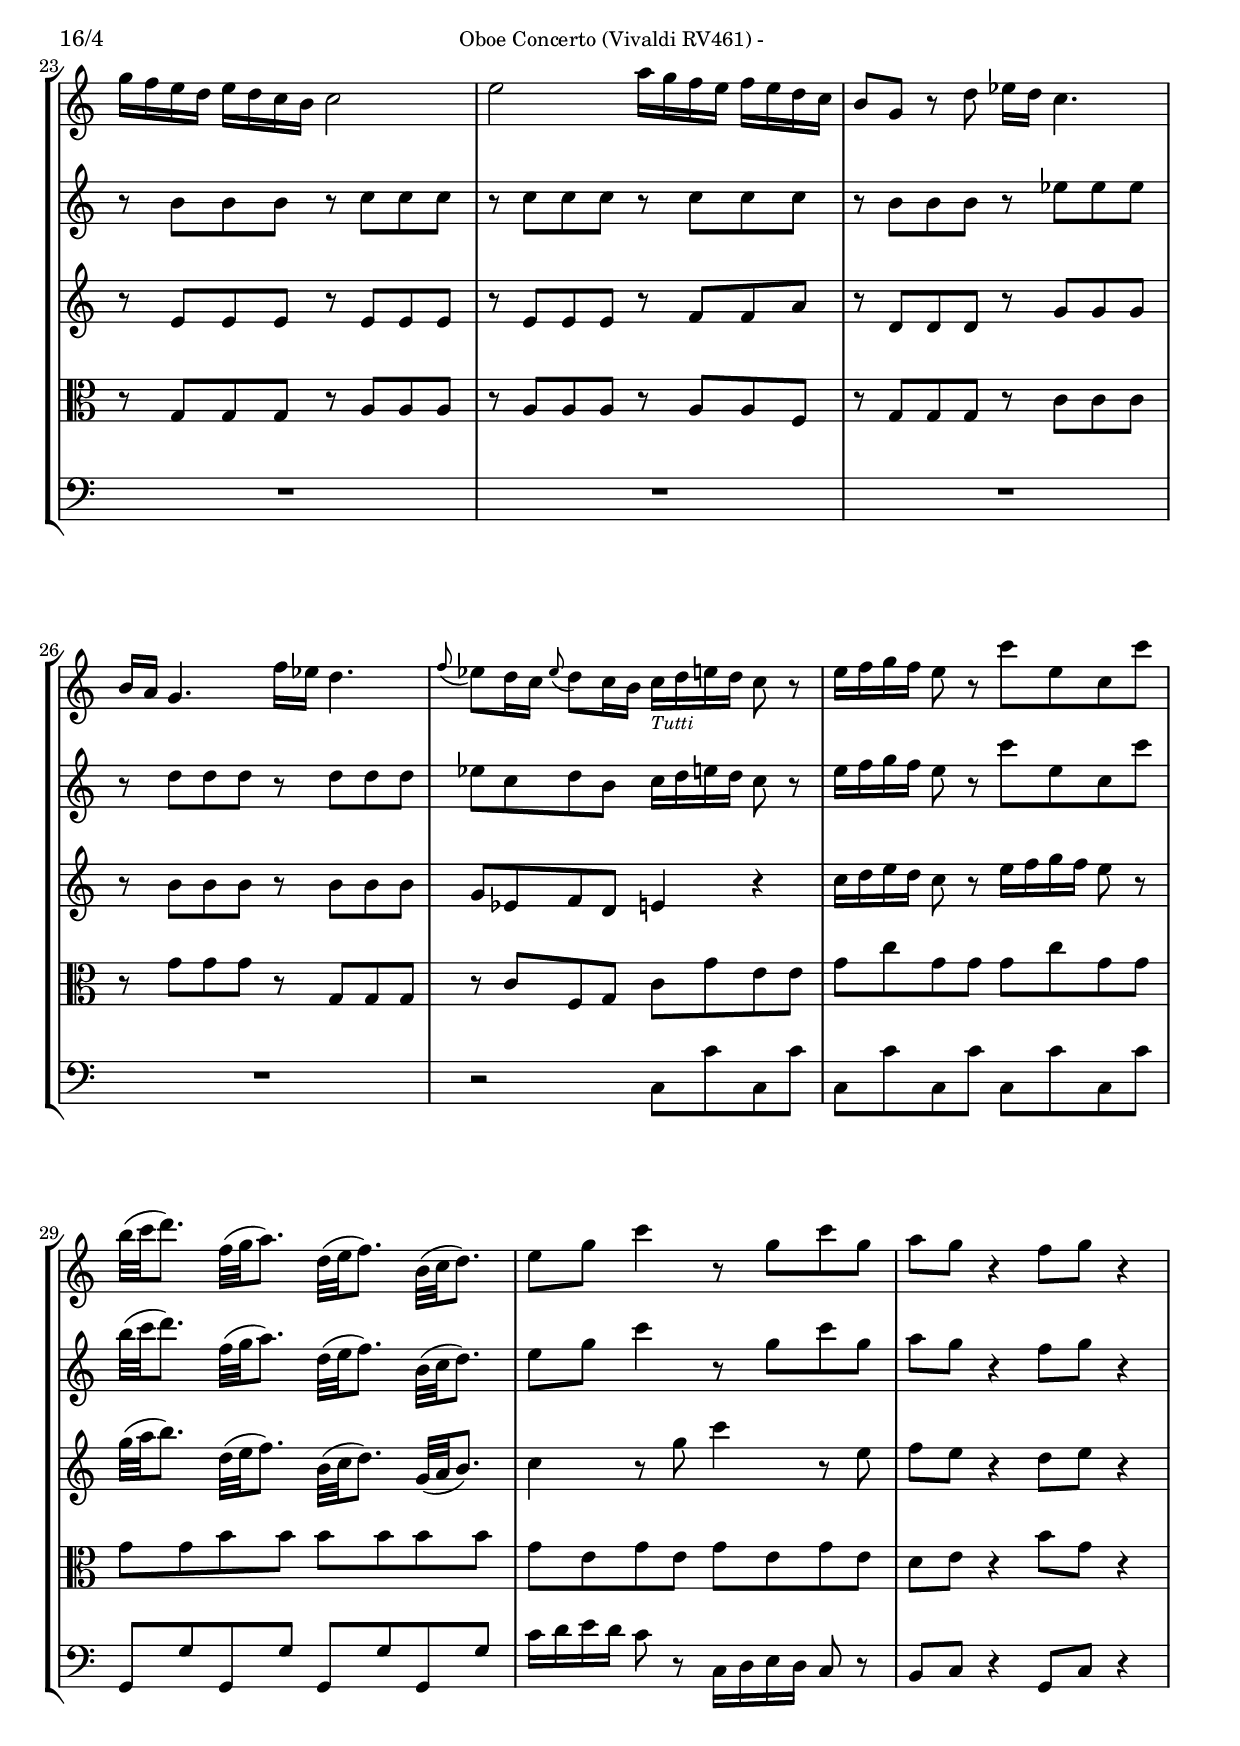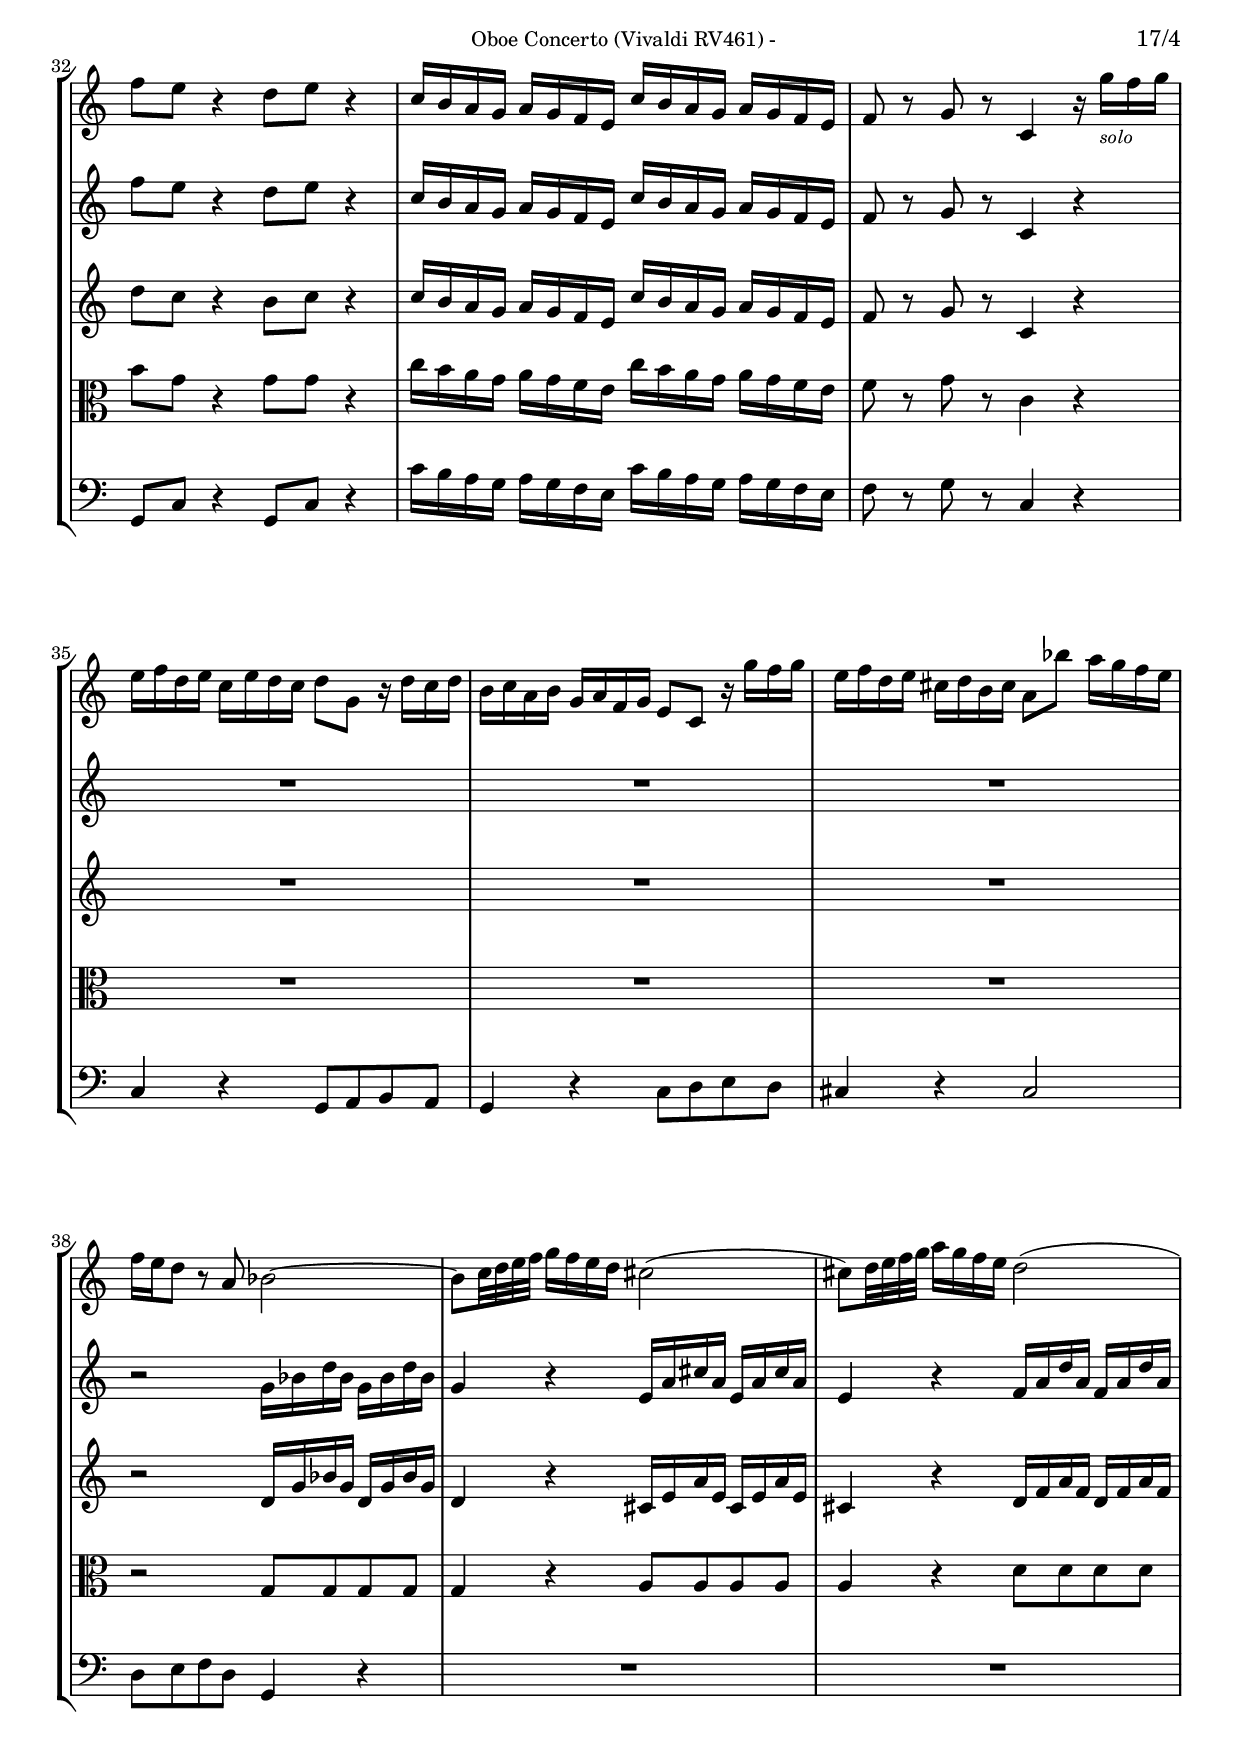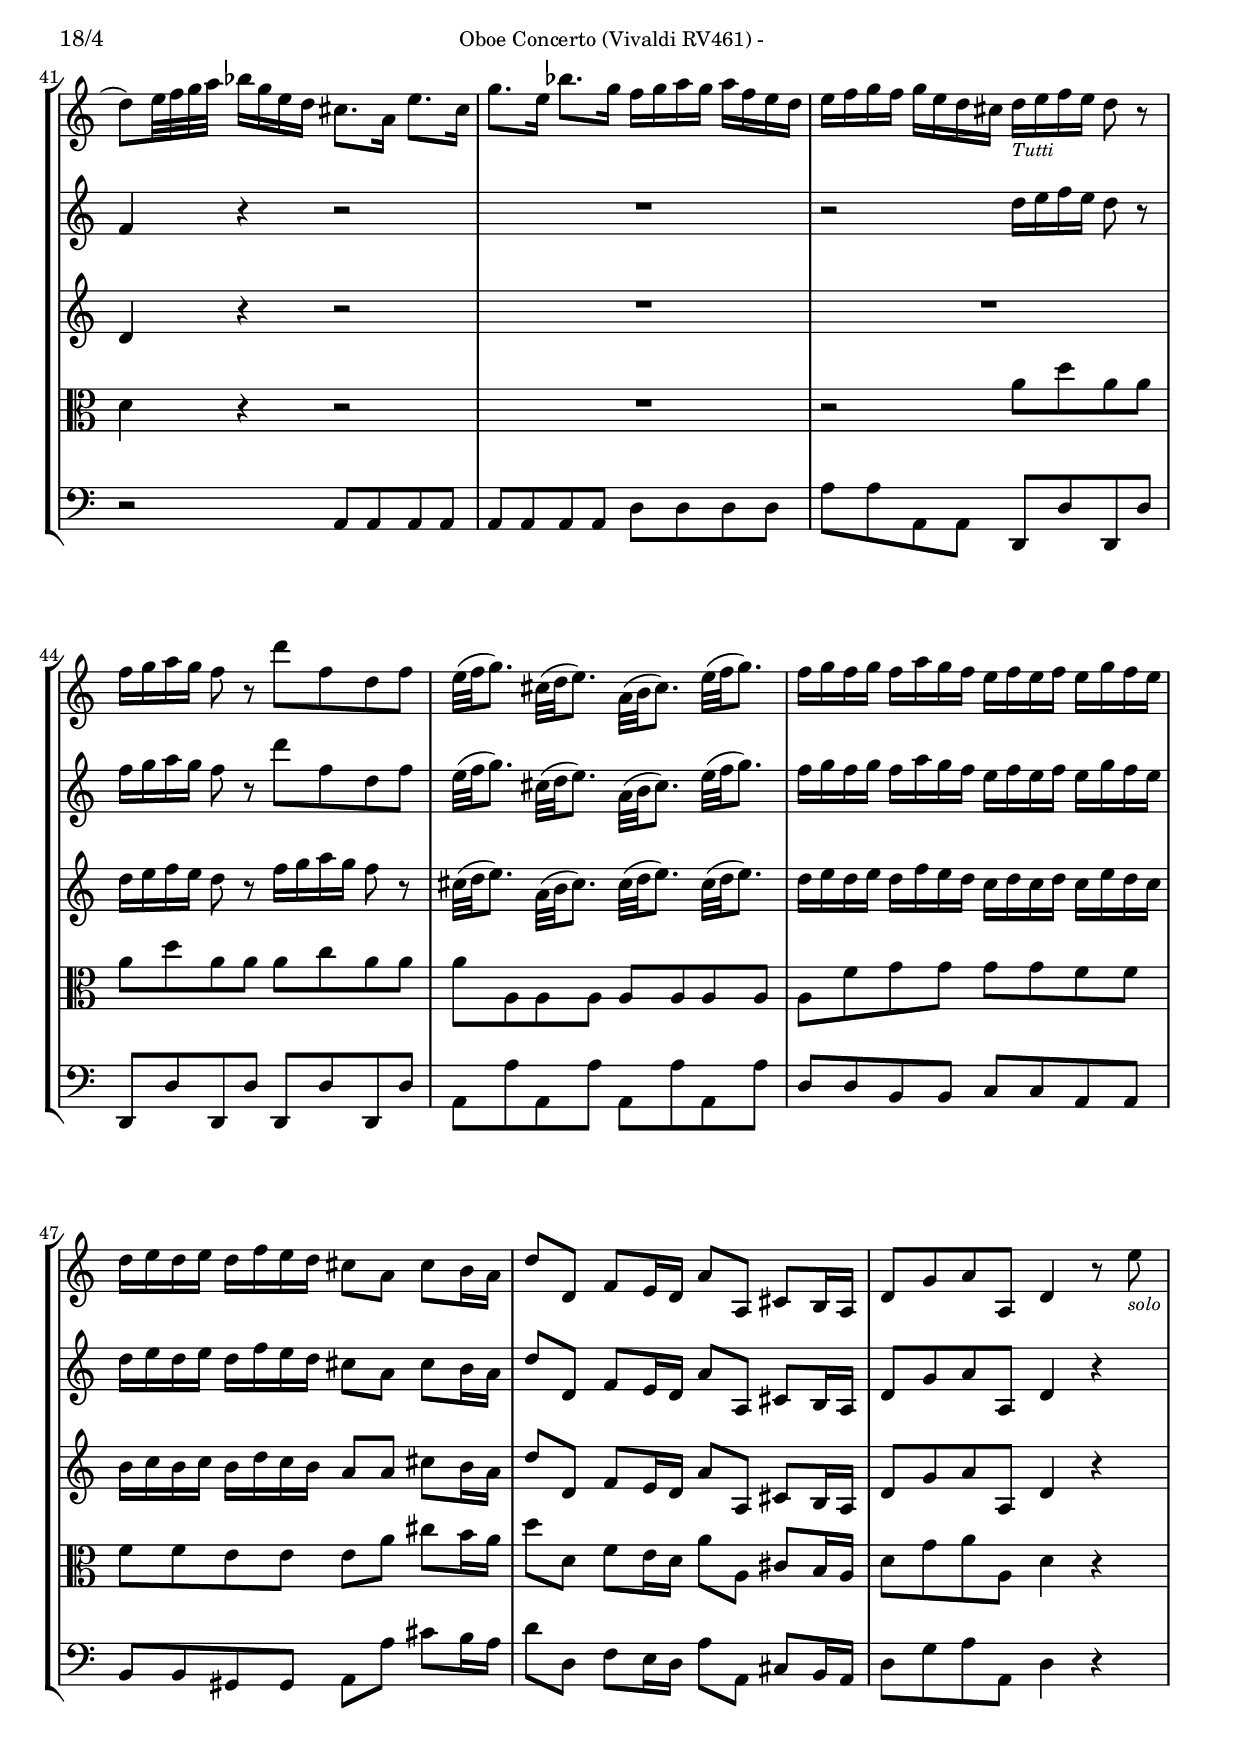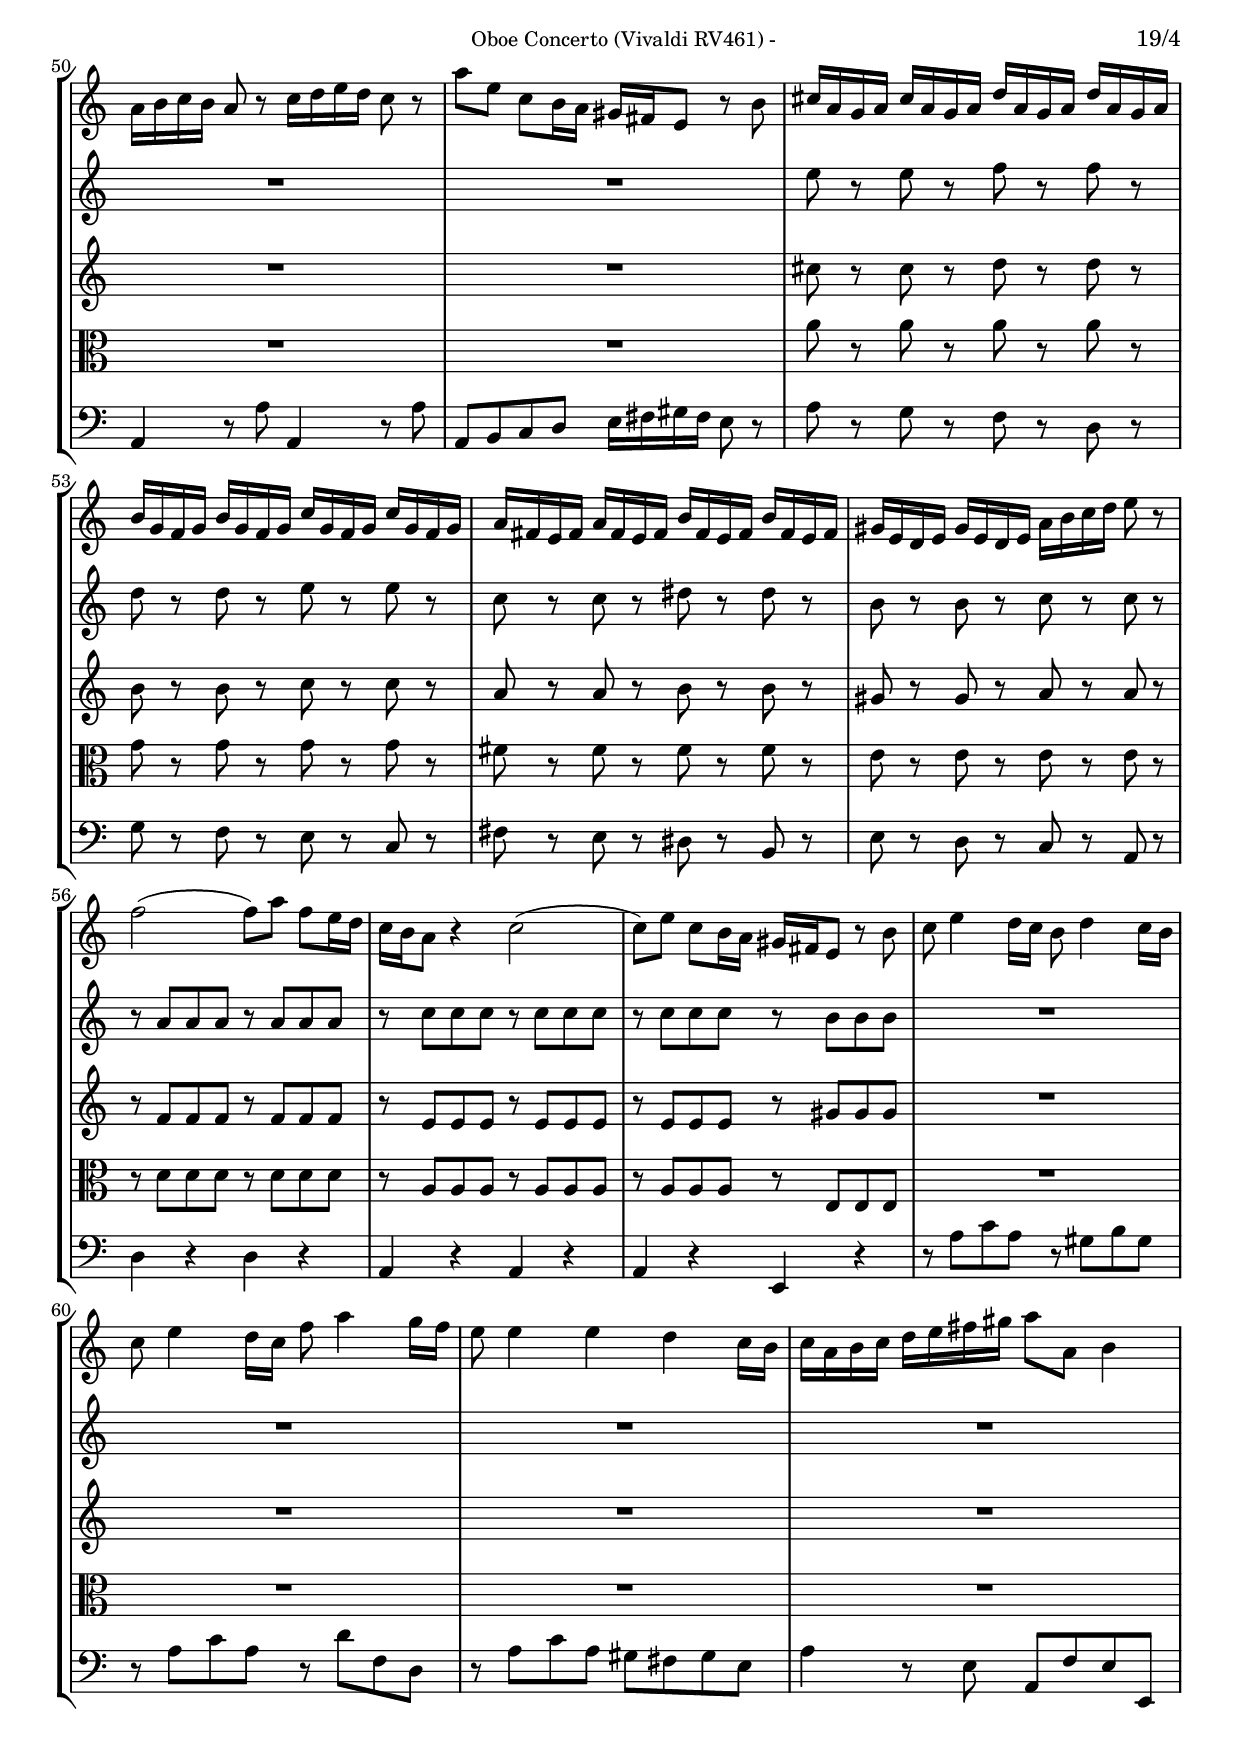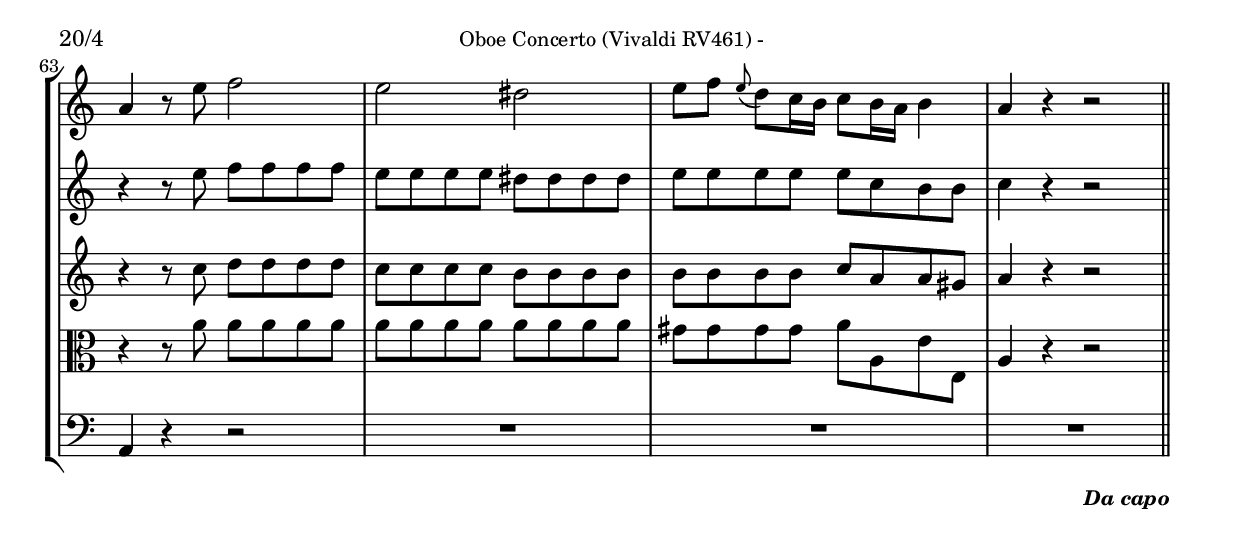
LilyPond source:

\version "2.22.2"

% -*- coding: utf-8 -*-
\version "2.22.2"

%% additional definitions required by the score:
\language "english"


\header {
    title = "Oboe Concerto in A minor (RV461)"
    stitle = "Oboe Concerto (Vivaldi RV461)"
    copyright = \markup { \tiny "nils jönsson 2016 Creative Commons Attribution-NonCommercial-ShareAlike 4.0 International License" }
    composer =  "Antonio (Lucio) Vivaldi (1678 - 1741)"
    encodingsoftware =  "Sibelius 7.0.0"
    encodingdate =  "2016-01-12"
    encodingdescription =  "Sibelius / MusicXML 2.0"
}

\paper {
    two-sided = ##t
    inner-margin = 12\mm
    outer-margin = 10\mm
    indent = 5\mm

    evenHeaderMarkup = \markup
      \fill-line {
        \on-the-fly #print-page-number-check-first \concat { \fromproperty #'page:page-number-string "/4" }
        \on-the-fly #not-part-first-page \concat {
                    \smaller { \fromproperty #'header:stitle " - " \fromproperty #'header:instrument }}
        ""
      }
    oddHeaderMarkup = \markup
      \fill-line {
        ""
        \on-the-fly #not-part-first-page \concat {
                    \small {\fromproperty #'header:stitle " - " \fromproperty #'header:instrument }}
        \on-the-fly #print-page-number-check-first \concat { \fromproperty #'page:page-number-string "/4" }
      }
}

\layout {
    \context { \Score
        skipBars = ##t
        }
    }

DaCapo = \markup{ \bold\small {Da capo} }
Fine = \markup{ \italic\small {Fine} }
SoloLabel = \markup{\tiny "Oboe" }

Markup_MvI = { \time 4/4 \partial 8 r8 |
 s1*11 | s2. s4 -\Fine \bar "||" | s1*49 | r2. r8 -\DaCapo }

Solo_MvI = \relative a' {
    \override TupletBracket.bracket-visibility = #'if-no-beam
    \tupletSpan 4
    
    \time 4/4 \key c \major
    \partial 8 a8 | % 1
    \tuplet 3/2 { c16 ( b16 a16 )
                  e'16 ( d16 c16 ) }
    a'8 e8 f8 e8 r8 a,8 | % 2
    \tuplet 3/2 {
        c16 ( b16 a16 )
        e'16 ( d16 c16 ) }
    f8 a,8 gs8 a8 r8 e'8 | % 3
    \tuplet 3/2  {
        f16 ( e16 d16 )
        f16 ( e16 d16 ) }
    g8 d8
    \tuplet 3/2 {
        e16 ( d16 c16 )
        e16 ( d16 c16 ) }
    f8 c8 | % 4
    \tuplet 3/2 {
        d16 ( c16 b16 )
        d16 ( c16 b16 ) }
    e8 b8 c8 a8 r8 e'8 -\p | % 5
    ds16 ( e16 fs16 g16 a16 fs16 e16 fs16 ) g16 ( e16 ds16 e16 fs16 g16
    a16 fs16 ) | % 6
    g16 ( e16 ds16 e16 fs16 g16 a16 fs16 ) g8 e8 r8 e8 | % 7
    cs16 ( d16 e16 f16 g16 e16 d16 e16 ) f16 ( d16 cs16 d16 e16 f16 g16
    e16 ) | % 8
    f16 ( d16 cs16 d16 e16 f16 g16 e16 ) f8 d8 r8 a8 -\f | % 9
    \tuplet 3/2 {
        b16 ( a16 g16 )
        d'16 ( c16 b16 ) }
    g'8 g,8
    \tuplet 3/2 {
        a16 ( g16 f16 )
        c'16 ( b16 a16 ) }
    f'8 a,8 | \barNumberCheck #10
    \tuplet 3/2 {
        gs16 ( fs16 e16 )
        b'16 ( a16 gs16 ) }
    e'8 b8 c16 c8 e16 c16 c8 e16 | % 11
    c16 c8 e16 c16 c8 e16 gs16 a16 b16 d,16 b16 c16 d16 gs,16 | % 12
    c8 a'8 b,8 gs'8 a4 \fermata r8 e8 -\markup{\tiny\italic {solo} } | % 13
    \tuplet 3/2 {
        c16 b16 a16
        e'16 d16 c16 }
    a'8 e8
    \tuplet 3/2 {
        f16 a16 g16
        f16 e16 d16
        f16 a16 g16
        f16 e16 d16 }
    | % 14
    \tuplet 3/2 {
        e16 g16 f16
        e16 d16 c16
        e16 g16 f16
        e16 d16 c16
        d16 f16 e16
        d16 c16 b16
        d16 f16 e16
        d16 c16 b16 }
    | % 15
    c8 a8 r8 e'8 \once \omit TupletBracket
    \tuplet 3/2 {
        c16 b16 a16
        e'16 d16 c16 }
    a'8 e8 | % 16
    \tuplet 3/2 { f16 g16 a16 }
    a8 r8 d,8
    \tuplet 3/2 { e16 f16 g16 }
    g8 r8 c,8 | % 17
    \tuplet 3/2 { d16 e16 f16 }
    f8 r8 b,8 c16 a16 a'4. ( | % 18
    a16 ) g16 fs16 e16 fs16 e16 ds16 cs16 ds16 b16 b'4. ( | % 19
    b16 ) a16 g16 fs16 g16 fs16 e16 ds16 e16 g16 fs8 ( fs16 ) a16 g16 fs16 | \barNumberCheck #20
    g16 e16 ds8 ( ds16 ) fs16 e16 ds16 e16 c16 b8 ( b16 ) a16 g16 fs16 | % 21
    g8 e8 r4 r2 | % 22
    d'16 e16 f16 g16 a16 f16 e16 d16 g,16 a16 bf16 c16 d16 bf16 a16 g16 | % 23
    c16 d16 e16 f16 g16 e16 d16 c16 f,16 g16 a16 bf16 c16 a16 g16 f16 | % 24
    bf16 c16 d16 e16 f16 d16 c16 bf16 e,16 f16 g16 a16 bf16 g16 f16 e16 | % 25
    a16 b16 cs16 d16 e16 cs16 b16 a16 f'16 e16 d8 r8 d8 | % 26
    \tuplet 3/2 { cs16 b16 a16 }
    f'8
    \tuplet 3/2 { e16 d16 cs16 }
    d8
    \tuplet 3/2 { cs16 b16 a16 }
    f'8
    \tuplet 3/2 { e16 d16 cs16 }
    d8 | % 27
    \tuplet 3/2  { cs16 b16 a16 }
    r8 r8 a'8
    \tuplet 3/2 {
        bf16 a16 g16
        a16 g16 f16
        g16 f16 e16
        f16 e16 d16 }
    | % 28
    \tuplet 3/2 {
        cs16 b16 a16
        f'16 e16 d16 }
    cs8. d16 d8 -\markup{ \tiny\italic {Tutti} }
    \tuplet 3/2 { a'16 g16 f16 }
    d'8 a8 | % 29
    bf8 a8 r8 d,8
    \tuplet 3/2 {
        f16 e16 d16
        a'16 g16 f16 }
    bf8 d,8 | \barNumberCheck #30
    cs8 d8 r8 a'8
    \tuplet 3/2 {
        bf16 a16 g16
        bf16 a16 g16 }
    c8 g8 | % 31
    \tuplet 3/2 {
        a16 g16 f16
        a16 g16 f16 }
    bf8 f8
    \tuplet 3/2 {
        g16 f16 e16
        g16 f16 e16 }
    a8 e8 | % 32
    f16 f8 a16 f16 f8 a16 f16 f8 a16 f16 f8 a16 | % 33
    e16 f16 g16 cs,16 g'16 a16 bf16 e,16 f8 d8 e8 cs8 | % 34
    d4 f4 ( -\markup{ \tiny\italic {solo} } f16 ) e16 d16 c16 bf16 a16 g16 f16 | % 35
    e4 g'4 ( g16 ) f16 e16 d16 cs16 b16 a16 g16 | % 36
    f4 a'4 ( a16 ) g16 f16 e16 d16 c16 bf16 a16 | % 37
    bf4 bf'4 ( bf16 ) a16 g16 f16 e16 d16 c16 bf16 | % 38
    a16 g16 f8 c'4
    \tuplet 3/2 {
        f,16 a16 bf16
        c16 bf16 a16
        f16 a16 bf16
        c16 bf16 a16 }
    | % 39
    \tuplet 3/2  {
        f16 bf16 c16
        d16 c16 bf16
        f16 bf16 c16
        d16 c16 bf16
        e,16 g16 a16
        bf16 a16 g16
        e16 g16 a16 
        bf16 a16 g16 }
    | \barNumberCheck #40
    \tuplet 3/2  {
        e16 a16 bf16
        c16 bf16 a16
        e16 a16 bf16
        c16 bf16 a16
        d,16 f16 g16
        a16 g16 f16 
        d16 f16 g16
        a16 g16 f16 }
    | % 41
    \tuplet 3/2 {
        d16 g16 a16
        bf16 a16 g16
        d16 g16 a16
        bf16 a16 g16
        c,16 d16 e16
        e16 f16 g16
        g16 a16 bf16
        bf16 c16 d16 }
    | % 42
    \tuplet 3/2 {
        e16 f16 g16
        g16 a16 bf16
        bf16 a16 g16
        g16 f16 e16 }
    a8 f8 r8 c8 | % 43
    f32 g32 a8. ( a16 ) g32 f32 e32 d32 c32 bf32 a8. g32 f32 g4 | % 44
    f8 -\markup{ \tiny\italic {Tutti} }
    \tuplet 3/2 { c'16 bf16 a16 }
    f'8 c8 d8 c8 r8 f,8 | % 45
    \tuplet 3/2 {
        a16 g16 f16
        c'16 bf16 a16 }
    d8 f,8 e8 f8 r8 f'8 | % 46
    \tuplet 3/2 {
        f16 e16 d16
        f16 e16 d16 }
    g8 d8
    \tuplet 3/2 {
        e16 d16 c16
        e16 d16 c16 }
    f8 c8 | % 47
    \tuplet 3/2 {
        d16 c16 b16
        d16 c16 b16 }
    e8 b8 c8 a8 r8 -\markup{ \tiny\italic {solo} } e'8 | % 48
    e32 a,32 b32 c32 d32 e32 fs32 gs32 a8 e8 f8 e8 r8 a,8 | % 49
    gs32 e32 fs32 gs32 a32 b32 c32 d32 e8 b8 c8 a8 r8 e'8 | \barNumberCheck #50
    f16 g16 a16 f16 e8 d8 e16 f16 g16 e16 d8 c8 | % 51
    d16 e16 f16 d16 c8 b8 c16 a16 d16 b16 c16 a16 d16 b16 | % 52
    c16 a16 f'16 d16 e16 c16 d16 b16 c16 a16 f'16 d16 e16 c16 d16 b16 | % 53
    c8 a8 r8 a'8 ds,2 | % 54
    \tuplet 3/2 {
        e16 fs16 g16
        g16 a16 b16 }
    b8 r8 cs,2 | % 55
    \tuplet 3/2 {
        d16 e16 f16
        f16 g16 a16 }
    a8 r8 b,2 | % 56
    \tuplet 3/2 {
        c16 d16 e16
        e16 f16 g16 }
    g8 r8 a,2 | % 57
    \tuplet 3/2 {
        b16 c16 d16
        d16 e16 f16
        f16 e16 d16
        d16 c16 b16 }
    c16 e8. d16 f8. | % 58
    e16 a8. gs16 b8. \once \omit TupletBracket
    \tuplet 3/2 {
        c,16 b16 a16
        f'16 e16 d16
        c16 b16 a16
        f'16 e16 d16 }
    | % 59
    \tuplet 3/2 {
        c16 b16 a16
        f'16 e16 d16 }
    c8 ( b8 ) a4 r8 e'8 | \barNumberCheck #60
    ds16 ds16 e16 ds16 d16 d16 e16 d16 cs16 cs16 d16 cs16 c16 c16 d16 c16 | % 61
    \tuplet 3/2  { b16 e,16 fs16
                   gs16 fs16 e16 
                   d'16 b16 c16 
                   d16 c16 b16 }
    c32 a32 b32 c32 d32 e32 fs32 gs32 a32 a,32 b32 c32 d32 e32 fs32 gs32
    a8 a,16 b16 b4 a4 r8  \bar "||"
}
\addQuote "solI" { \Solo_MvI }

Solo_MvII = \relative c'' {
    \override TupletBracket.bracket-visibility = #'if-no-beam
    \tupletSpan 4

    \time 3/4 c8 -.  g8 -. g8 -. c8 -. c8 -. e8 -. r8 d8 d8
    b8 b8 f'8 r8 e8 e8 c8 c8 bf'8 r8 a8 a8 f8 f8 c'8 b2. \fermata |
    r8 d,,8 -\p d8 g8 g8 b8 r8 e,8 e8 g8 g8 c8 r8 d,8 d8 g8 g8 b8 r8 c8 -\f d4 b4
    c4 r8 g'16 f16 e4 d4 r8 f16 e16 d4 c4 r8 e16 d16 c4 b32 ( c32 d8. )
    f32 ( g32 a8. ) d,32 ( e32 f8. ) e8 c32 b32 c32 d32 e16 f16 g16 a16
    b16 c16 e,8 d8 ( d32 ) e32 fs32 g32 a16 g16 fs16 e16 d16 c16 b16 a16
    b16 g8 b16 d16 b8 d16 g16 d8 g16 e16 c8 e16 a16 e8 a16 c16 a8 c16
    fs,16 d8 fs16 a16 d,8 a'16 fs16 c8 a'16 g8 ( g32 ) d32 e32 fs32 g8 (
    g32 ) d32 e32 fs32 g8 ( g32 ) d32 e32 fs32 g16 b,16 a16 g16 a4. g8 g4
    r8 d'8 d8 ( d32 ) c32 d32 e32 c4 r8 c8 c8 ( c32 ) b32 c32 d32 b4 r8
    b8 b8 ( b32 ) a32 b32 c32 a4 r16 a16 d16 e16 f16 d16 b16 a16 gs8 (
    gs32 ) fs32 gs32 a32 b8 ( b32 ) a32 b32 c32 d8. c32 b32 c32 b32 a8.
    r16 a16 a16 c16 c16 e16 e16 f16 f16 g16 a16 g16 f16 e16 d16 c16 b16
    d16 e16 f16 e16 c16 c8 r16 c32 d32 e16 d32 c32 g'16 e16 d16 c16 d16
    b16 b8 r16 b32 c32 d16 c32 b32 g'16 d16 c16 b16 e16 c16 c8 g'16 c,16
    c8 g'16 bf,16 bf8 a4
    \tuplet 3/2 {
        r16 a16 ( b16
        c16 d16 e16
        f16 g16 a16 ) }
    a8
    \tuplet 3/2 {
        b,16 a16 g16
        d'16 c16 b16
        f'16 e16 d16
        d16 c16 b16
        b16 a16 g16
        f'16 e16 d16 }
    e8 d8 c2 ( c32 ) d32 e32 f32 g16 c,16 d4. c8 c8 g8 g8 c8 c8 e8 r8 d8
    d8 b8 b8 f'8 e4 f4 d4 c2. \fermata \bar "|."
}

\addQuote "solII" { \Solo_MvII }


Markup_MvIII = { \time 4/4 |
    s1*10 | s2. s4-\Fine \bar "||" | s1*54 r2 r2-\DaCapo }

Solo_MvIII = \relative a' {
    \time 4/4  a16 b16 c16 b16 a8 r8 c16 d16
    e16 d16 c8 r8 a'8 c,8 a8 a'8 gs32 ( a32 b8. ) d,32 ( e32 f8. ) b,32
    ( c32 d8. ) gs,32 ( a32 b8. ) c8 e8 a4 r8 e8 a8 e8 f16 g16 f16 g16 f16
    a16 g16 f16 e16 f16 e16 f16 e16 g16 f16 e16 d16 e16 d16 e16 d16 f16
    e16 d16 c8 a8 c8 b16 a16 e'8 e,8 gs8 fs16 e16 a8 a,8 c8 b16 a16 e'4
    r4 f'8 e8 r4 d8 e8 r4 d8 c8 r4 b8 c8 r4 f16 e16 d16 c16 d16 c16 b16
    a16 f'16 e16 d16 c16 d16 c16 b16 a16 d,8 r8 e8 r8 a,4 \fermata r4
    a'2. ( -\markup{ \tiny\italic {solo} } a16
    ) c16 b16 a16 b2. ( b16 ) d16 c16 b16 c4 ( c16 ) e16 d16 c16 d4 ( d16
    ) f16 e16 d16 e8 a,8 r8 a'8 e8 d16 c16 d8 c16 b16 c8 a8 r8 a'8 e8 d16
    c16 d8 c16 b16 c8 a8 r8 e'8 f2 ( f16 ) g16 a16 g16 a16 f16 e16 d16 e2
    ( e16 ) f16 g16 f16 g16 e16 d16 c16 b16 c16 d16 e16 f8 e16 d16 e16 d16
    c8 r8 g8 a2 c2 f16 e16 d16 c16 d16 c16 b16 a16 b2 d2 g16 f16 e16 d16
    e16 d16 c16 b16 c2 e2 a16 g16 f16 e16 f16 e16 d16 c16 b8 g8 r8 d'8
    ef16 d16 c4. b16 a16 g4. f'16 ef16 d4. \grace { f8 ( } {} ef8 ) d16
    c16 \grace { ef8 ( } {} d8 ) c16 b16 c16 -\markup{ \tiny\italic
        {Tutti} } d16 e16 d16 c8 r8 e16 f16 g16 f16 e8 r8 c'8 e,8 c8 c'8
    b32 ( c32 d8. ) f,32 ( g32 a8. ) d,32 ( e32 f8. ) b,32 ( c32 d8. ) e8
    g8 c4 r8 g8 c8 g8 a8 g8 r4 f8 g8 r4 f8 e8 r4 d8 e8 r4 c16 b16 a16 g16
    a16 g16 f16 e16 c'16 b16 a16 g16 a16 g16 f16 e16 f8 r8 g8 r8 c,4 r16
    g''16 -\markup{ \tiny\italic {solo} } f16 g16 e16 f16 d16 e16 c16 e16
    d16 c16 d8 g,8 r16 d'16 c16 d16 b16 c16 a16 b16 g16 a16 f16 g16 e8 c8
    r16 g''16 f16 g16 e16 f16 d16 e16 cs16 d16 b16 cs16 a8 bf'8 a16 g16
    f16 e16 f16 e16 d8 r8 a8 bf2 ~ bf8 c32 d32 e32 f32 g16 f16 e16 d16
    cs2 ( cs8 ) d32 e32 f32 g32 a16 g16 f16 e16 d2 ( d8 ) e32 f32 g32 a32
    bf16 g16 e16 d16 cs8. a16 e'8. cs16 g'8. e16 bf'8. g16 f16 g16 a16 g16
    a16 f16 e16 d16 e16 f16 g16 f16 g16 e16 d16 cs16 d16 -\markup{
        \tiny\italic {Tutti} } e16 f16 e16 d8 r8 f16 g16 a16 g16 f8 r8
    d'8 f,8 d8 f8 e32 ( f32 g8. ) cs,32 ( d32 e8. ) a,32 ( b32 cs8. ) e32
    ( f32 g8. ) f16 g16 f16 g16 f16 a16 g16 f16 e16 f16 e16 f16 e16 g16
    f16 e16 d16 e16 d16 e16 d16 f16 e16 d16 cs8 a8 cs8 b16 a16 d8 d,8 f8
    e16 d16 a'8 a,8 cs8 b16 a16 d8 g8 a8 a,8 d4 r8 e'8 -\markup{
        \tiny\italic {solo} } a,16 b16 c16 b16 a8 r8 c16 d16 e16 d16 c8
    r8 a'8 e8 c8 b16 a16 gs16 fs16 e8 r8 b'8 cs16 a16 g16 a16 cs16 a16 g16
    a16 d16 a16 g16 a16 d16 a16 g16 a16 b16 g16 f16 g16 b16 g16 f16 g16
    c16 g16 f16 g16 c16 g16 f16 g16 a16 fs16 e16 fs16 a16 fs16 e16 fs16
    b16 fs16 e16 fs16 b16 fs16 e16 fs16 gs16 e16 d16 e16 gs16 e16 d16 e16
    a16 b16 c16 d16 e8 r8 f2 ( f8 ) a8 f8 e16 d16 c16 b16 a8 r4 c2 ( c8
    ) e8 c8 b16 a16 gs16 fs16 e8 r8 b'8 c8 e4 d16 c16 b8 d4 c16 b16 c8 e4
    d16 c16 f8 a4 g16 f16 e8 e4 e4 d4 c16 b16 c16 a16 b16 c16 d16 e16 fs16
    gs16 a8 a,8 b4 | % 63
    a4 r8 e'8 f2 | % 64
    e2 ds2 | % 65
    e8 f8 \grace { e8 ( } {} d8 ) c16 b16 c8 b16 a16 b4 | % 66
    a4 r4 r2 \bar "||"
}

\addQuote "solIII" { \Solo_MvIII }

ViolinI_MvI =  \relative a' {
    \tupletSpan 4
    \time 4/4 \key c \major
    \partial 8 a8 | % 1
    \tuplet 3/2 {
        c16 ( b16 a16 )
        e'16 ( d16 c16 ) }
    a'8 e8 f8 e8 r8 a,8 | % 2
    \tuplet 3/2 {
        c16 ( b16 a16 )
        e'16 ( d16 c16 ) }
    f8 a,8 gs8 a8 r8 e'8 | % 3
    \tuplet 3/2 {
        f16 ( e16 d16 )
        f16 ( e16 d16 ) }
    g8 d8
    \tuplet 3/2 {
        e16 ( d16 c16 )
        e16 ( d16 c16 ) }
    f8 c8 | % 4
    \tuplet 3/2 {
        d16 ( c16 b16 )
        d16 ( c16 b16 ) }
    e8 b8 c8 a8 r8 e'8 -\p | % 5
    ds16 ( e16 fs16 g16 a16 fs16 e16 fs16 ) g16 ( e16 ds16 e16 fs16 g16 a16 fs16 ) | % 6
    g16 ( e16 ds16 e16 fs16 g16 a16 fs16 ) g8 e8 r8 e8 | % 7
    cs16 ( d16 e16 f16 g16 e16 d16 e16 ) f16 ( d16 cs16 d16 e16 f16 g16 e16 ) | % 8
    f16 ( d16 cs16 d16 e16 f16 g16 e16 ) f8 d8 r8 a8 -\f | % 9
    \tuplet 3/2 {
        b16 ( a16 g16 )
        d'16 ( c16 b16 ) }
    g'8 g,8
    \tuplet 3/2 {
        a16 ( g16 f16 )
        c'16 ( b16 a16 ) }
    f'8 a,8 | \barNumberCheck #10
    \tuplet 3/2 {
        gs16 ( fs16 e16 )
        b'16 ( a16 gs16 ) }
    e'8 b8 c16 c8 e16 c16 c8 e16 | % 11
    c16 c8 e16 c16 c8 e16 gs16 a16 b16 d,16 b16 c16 d16 gs,16 | % 12
    c8 a'8 b,8 gs'8 a4 \fermata r4 | % 13
    R1*4 | % 17
    r2 r8 e8 e8 e8 | % 18
    e4 r4 r8 ds8 ds8 ds8 | % 19
    ds4 r4 r8 fs8 fs4 | \barNumberCheck #20
    r8 ds8 ds4 r8 fs,8 fs4 | % 21
    e'16 e8 g16 e16 e8 g16 cs,16 cs8 e16 cs16 cs8 e16 | % 22
    d8 f,8 g8 a8 d,4 r4 | % 23
    g8 e8 f8 g8 c,4 r4 | % 24
    f8 d8 e8 f8 bf,4 r4 | % 25
    e8 cs8 d8 e8 f4 r4 | % 26
    e'8 f8 e8 f8 e8 f8 e8 f8 | % 27
    e4 r4 r2 | % 28
    r2
    \tuplet 3/2 {
        f16 ( e16 d16 )
        a'16 ( g16 f16 ) }
    d'8 a8 | % 29
    bf8 a8 r8 d,8
    \tuplet 3/2 {
        f16 e16 d16
        a'16 g16 f16 }
    bf8 d,8 | \barNumberCheck #30
    cs8 d8 r8 a'8
    \tuplet 3/2 {
        bf16 a16 g16
        bf16 a16 g16 }
    c8 g8 | % 31
    \tuplet 3/2 {
        a16 g16 f16
        a16 g16 f16 }
    bf8 f8
    \tuplet 3/2 {
        g16 f16 e16
        g16 f16 e16 }
    a8 e8 | % 32
    f16 f8 a16 f16 f8 a16 f16 f8 a16 f16 f8 a16 | % 33
    e16 f16 g16 cs,16 g'16 a16 bf16 e,16 f8 d8 e8 cs8 | % 34
    d4 r4 r2 | % 35
    R1*3 | % 38
    c16 c8 f16 c16 c8 f16 c4 r4 | % 39
    d2 bf4 r4 | \barNumberCheck #40
    c2 a4 r4 | % 41
    bf2 g4 r4 | % 42
    r2 c16 c8 f16 c16 c8 f16 | % 43
    c4 r4 r2 | % 44
    \tuplet 3/2 {
        a16 g16 f16
        c'16 bf16 a16 }
    f'8 c8 d8 c8 r8 f,8 | % 45
    \tuplet 3/2 {
        a16 g16 f16
        c'16 bf16 a16 }
    d8 f,8 e8 f8 r8 f'8 | % 46
    \tuplet 3/2 {
        f16 e16 d16
        f16 e16 d16 }
    g8 d8
    \tuplet 3/2 {
        e16 d16 c16
        e16 d16 c16 }
    f8 c8 | % 47
    \tuplet 3/2 {
        d16 c16 b16
        d16 c16 b16 }
    e8 b8 c8 a8 r4 | % 48
    R1*5 | % 53
    r2
    \tuplet 3/2 {
        fs'16 e16 ds16
        ds16 cs16 b16
        fs'16 e16 ds16
        ds16 cs16 b16 }
    | % 54
    b'8 r8 r8 g8
    \tuplet 3/2 {
        e16 d16 cs16
        cs16 b16 a16
        e'16 d16 cs16
        cs16 b16 a16 }
    | % 55
    a'8 r8 r8 f8
    \tuplet 3/2 {
        d16 c16 b16
        b16 a16 g16
        d'16 c16 b16
        b16 a16 g16 }
    | % 56
    g'8 r8 r8 e8
    \tuplet 3/2 {
        c16 b16 a16
        a16 g16 f16
        c'16 b16 a16
        a16 g16 f16 }
    | % 57
    f'8 r8 r4 c8 c8 d8 d8 | % 58
    e8 c8 d8 d8 c8 d8 c8 d8 | % 59
    c8 d8 c8 b8 c4 r4 | \barNumberCheck #60
    R1*2 | r2. r8 \bar "||"
}
ViolinI_MvII = \relative c'' {
    \time 3/4 c8 -. g8 -. g8 -. c8 -. c8 -. e8 -. r8 d8 d8 b8 b8 f'8 r8
    e8 e8 c8 c8 bf'8 r8 a8 a8 f8 f8 c'8 b2. \fermata r8 -\p d,,8 d8 g8 g8
    b8 r8 e,8 e8 g8 g8 c8 r8 d,8 d8 g8 g8 b8 r8 c8 -\f d4 b4 c8 e8 e8 e8
    e8 e8 d8 d8 d8 d8 d8 d8 e8 g,8 g8 g8 g8 g8 b8 b8 b8 b8 b8 b8 g8 g8 g8
    g8 g8 g8 d'8 d8 d8 d8 d8 d8 d8 d8 d8 d8 d8 d8 e8 e8 e8 e8 c8 c8 a8 a8
    a8 a8 a8 a8 b8 b8 b8 b8 b8 b8 b8 b8 a8 a8 a8 a8 b8 b8 d8 d8 d8 d8 c8
    c8 c8 c8 c8 c8 b8 b8 b8 b8 b8 b8 a8 a8 a8 a8 d8 d8 b8 b8 b8 b8 b8 b8
    c8 c8 c8 c8 c8 c8 d8 d8 d8 d8 b8 b8 c8 c8 c8 c8 e8 e8 d8 d8 d8 d8 b8
    b8 g8 g8 g8 g8 g8 g8 a8 a8 a8 a8 a8 a8 b8 b8 b8 b8 b8 b8 g8 g8 g8 g8
    g8 g8 e'8 e8 d8 d8 d8 d8 c8 g8 g8 c8 c8 e8 r8 d8 d8 b8 b8 f'8 e4 f4
    d4 c2. \fermata \bar "|."
}
ViolinI_MvIII = \relative a' {
    \time 4/4  a16 b16 c16 b16 a8 r8 c16 d16 e16 d16 c8 r8 a'8 c,8 a8 a'8
    gs32 ( a32 b8. ) d,32 ( e32 f8. ) b,32 ( c32 d8. ) gs,32 ( a32 b8. )
    c8 e8 a4 r8 e8 a8 e8 f16 g16 f16 g16 f16 a16 g16 f16 e16 f16 e16 f16
    e16 g16 f16 e16 d16 e16 d16 e16 d16 f16 e16 d16 c8 a8 c8 b16 a16 e'8
    e,8 gs8 fs16 e16 a8 a,8 c8 b16 a16 e'4 r4 f'8 e8 r4 d8 e8 r4 d8 c8 r4
    b8 c8 r4 f16 e16 d16 c16 d16 c16 b16 a16 f'16 e16 d16 c16 d16 c16 b16
    a16 d,8 r8 e8 r8 a,4 \fermata r4 r8 c'8 c8 c8 c8 c8 c8 c8 r8 b8 b8 b8
    b8 b8 b8 b8 r8 c8 c8 c8 r8 a8 a8 a8 r8 c8 c8 c8 c8 c8 d8 b8 c8 c8 c8
    c8 c8 c8 d8 b8 c8 c8 c8 c8 r8 a8 a8 a8 b4 r4 r8 g8 g8 g8 a4 r4 r8 d8
    d8 d8 e4 r4 r8 a,8 a8 a8 r8 a8 a8 a8 r8 a8 a8 a8 r8 b8 b8 b8 r8 b8 b8
    b8 r8 b8 b8 b8 r8 c8 c8 c8 r8 c8 c8 c8 r8 c8 c8 c8 r8 b8 b8 b8 r8 ef8
    ef8 ef8 r8 d8 d8 d8 r8 d8 d8 d8 ef8 c8 d8 b8 c16 d16 e16 d16 c8 r8 e16
    f16 g16 f16 e8 r8 c'8 e,8 c8 c'8 b32 ( c32 d8. ) f,32 ( g32 a8. ) d,32
    ( e32 f8. ) b,32 ( c32 d8. ) e8 g8 c4 r8 g8 c8 g8 a8 g8 r4 f8 g8 r4
    f8 e8 r4 d8 e8 r4 c16 b16 a16 g16 a16 g16 f16 e16 c'16 b16 a16 g16 a16
    g16 f16 e16 f8 r8 g8 r8 c,4 r4 R1*3 r2 g'16 bf16 d16 bf16 g16 bf16 d16
    bf16 g4 r4 e16 a16 cs16 a16 e16 a16 cs16 a16 e4 r4 f16 a16 d16 a16 f16
    a16 d16 a16 f4 r4 r2 R1 r2 d'16 e16 f16 e16 d8 r8 f16 g16 a16 g16 f8
    r8 d'8 f,8 d8 f8 e32 ( f32 g8. ) cs,32 ( d32 e8. ) a,32 ( b32 cs8. )
    e32 ( f32 g8. ) f16 g16 f16 g16 f16 a16 g16 f16 e16 f16 e16 f16 e16
    g16 f16 e16 d16 e16 d16 e16 d16 f16 e16 d16 cs8 a8 cs8 b16 a16 d8 d,8
    f8 e16 d16 a'8 a,8 cs8 b16 a16 d8 g8 a8 a,8 d4 r4 R1*2 e'8 r8 e8 r8
    f8 r8 f8 r8 d8 r8 d8 r8 e8 r8 e8 r8 c8 r8 c8 r8 ds8 r8 ds8 r8 b8 r8
    b8 r8 c8 r8 c8 r8 r8 a8 a8 a8 r8 a8 a8 a8 r8 c8 c8 c8 r8 c8 c8 c8 r8
    c8 c8 c8 r8 b8 b8 b8 R1*3 | % 62
    R1 | % 63
    r4 r8 e8 f8 f8 f8 f8 | % 64
    e8 e8 e8 e8 ds8 ds8 ds8 ds8 | % 65
    e8 e8 e8 e8 e8 c8 b8 b8 | % 66
    c4 r4 r2 \bar "||"
}

ViolinII_MvI =  \relative e' {
    \time 4/4 \key c \major \partial 8 e8 | % 1
    a16 e16 c'16 a16 e'8 c8 d8 c8 r8 e,8 | % 2
    a16 e16 c'16 a16 a8 fs8 e8 e8 r8 c'8 | % 3
    d2 c2 | % 4
    b2 a4 r8 b8 -\p | % 5
    b16 ( cs16 ds16 e16 fs16 ds16 cs16 ds16 ) e8 b8 ds16 ( e16 fs16 ds16
    ) | % 6
    e8 b8 ds16 ( e16 fs16 ds16 ) e8 b8 r8 b8 | % 7
    a16 ( b16 cs16 d16 e16 cs16 b16 cs16 ) d8 a8 cs16 ( d16 e16 cs16 ) | % 8
    d8 a8 cs16 ( d16 e16 cs16 ) d8 a8 r8 f'8 -\f | % 9
    d16 b16 b16 g16 c8 c8 c16 a16 a16 f16 b8 b8 | \barNumberCheck #10
    b16 gs16 gs16 e16 b'8 e8 a,16 a8 c16 a16 a8 c16 | % 11
    a16 a8 c16 a16 a8 c16 b16 c16 d16 b16 gs16 a16 b16 e,16 | % 12
    e8 c'8 b8 b8 c4 \fermata r4 | % 13
    R1*4 | % 17
    r2 r8 c8 c8 c8 | % 18
    c4 r4 r8 fs,8 fs8 fs8 | % 19
    fs4 r4 r8 ds'8 ds4 | \barNumberCheck #20
    r8 b8 b4 r8 ds,8 ds4 | % 21
    b'16 b8 e16 b16 b8 e16 e16 e8 g16 e16 e8 g16 | % 22
    f8 d,8 e8 f8 bf,4 r4 | % 23
    e8 c8 d8 e8 a,4 r4 | % 24
    d8 bf8 c8 d8 g,4 r4 | % 25
    cs8 a8 b8 cs8 d4 r4 | % 26
    cs'8 d8 cs8 d8 cs8 d8 cs8 d8 | % 27
    cs4 r4 r2 | % 28
    r2 a'16 f16 f16 d16 a'8 f8 | % 29
    g8 f8 r8 a8 a16 f16 f16 d16 d8 bf8 | \barNumberCheck #30
    a8 a8 r8 f'8 g2 | % 31
    f2 e2 | % 32
    d16 d8 f16 d16 d8 f16 d16 d8 f16 d16 d8 f16 | % 33
    cs16 d16 e16 a,16 e'16 f16 g16 cs,16 d8 f,8 g8 e8 | % 34
    f4 r4 r2 | % 35
    R1*3 | % 38
    a16 a8 c16 a16 a8 c16 a4 r4 | % 39
    bf2 g4 r4 | \barNumberCheck #40
    a2 f4 r4 | % 41
    g2 e4 r4 | % 42
    r2 a16 a8 c16 a16 a8 c16 | % 43
    a4 r4 r2 | % 44
    f16 c16 a'16 f16 c'8 a8 bf8 a8 r8 c,8 | % 45
    f16 c16 a'16 f16 f8 d8 c8 c8 r8 c'8 | % 46
    d2 c2 | % 47
    b2 a4 r4 | % 48
    R1*5 | % 53
    r2 ds16 b16 b16 fs16 ds'16 b16 b16 fs16 | % 54
    e8 e8 e8 e8 cs'16 a16 a16 e16 cs'16 a16 a16 e16 | % 55
    d8 d8 d8 d8 b'16 g16 g16 d16 b'16 g16 g16 d16 | % 56
    c8 c8 c8 c8 a'16 f16 f16 c16 a'16 f16 f16 c16 | % 57
    b8 r8 r4 e8 e8 gs8 b8 | % 58
    c8 a8 b8 gs8 e8 f8 e8 f8 | % 59
    e8 e16 a16 a8 gs8 e4 r4 | \barNumberCheck #60
    R1*2 | r2. r8 \bar "||"
}

ViolinII_MvII = \relative g' {
    \time 3/4  g8 -. e8 -. e8 -. g8 -. g8 -. c8 -. r8 b8 b8 g8 g8 d'8 r8
    c8 c8 g8 g8 g'8 r8 f8 f8 c8 c8 f8 f2. \fermata r8 -\p b,,8 b8 d8 d8
    g8 r8 c,8 c8 e8 e8 g8 r8 b,8 b8 d8 d8 g8 r8 e'8 -\f f4 d4 c8 g8 g8 g8
    g8 g8 b8 b8 b8 b8 b8 b8 g8 e8 e8 e8 e8 e8 d8 d8 d8 d8 d8 d8 e8 e8 e8
    e8 e8 e8 a8 a8 a8 a8 a8 a8 b8 b8 b8 b8 b8 b8 g8 g8 a8 a8 a8 a8 fs8
    fs8 fs8 fs8 fs8 fs8 d8 d8 d8 d8 d8 d8 d8 d8 fs8 fs8 fs8 fs8 d8 d8 b'8
    b8 b8 b8 a8 a8 a8 a8 a8 a8 g8 g8 g8 g8 g8 g8 fs8 fs8 fs8 fs8 f8 f8
    gs8 gs8 gs8 gs8 gs8 gs8 e8 e8 e8 e8 e8 c'8 b8 b8 b8 b8 g8 g8 e8 e8 e8
    e8 c'8 c8 b8 b8 b8 b8 g8 g8 e8 e8 e8 e8 e8 e8 c8 c8 c8 c8 c8 a'8 d,8
    d8 d8 d8 d8 b'8 e,8 e8 e8 e8 e8 e8 g8 g8 b8 b8 b8 b8 g8 e8 e8 g8 g8
    c8 r8 b8 b8 g8 g8 d'8 c4 d4 b4 c2. \fermata \bar "|."
}
ViolinII_MvIII = \relative a' {
    \time 4/4  r2 a16 b16 c16 b16 a8 r8 c16 d16 e16 d16 c8 r8 e32 ( fs32
    gs8. ) b,32 ( c32 d8. ) gs,32 ( a32 b8. ) e,32 ( fs32 gs8. ) a4 r8
    e'8 a4 r8 c,8 d16 e16 d16 e16 d16 f16 e16 d16 c16 d16 c16 d16 c16 e16
    d16 c16 b16 c16 b16 c16 b16 d16 c16 b16 a8 a8 c8 b16 a16 e'8 e,8 gs8
    fs16 e16 a8 a,8 c8 b16 a16 e'4 r4 d'8 c8 r4 b8 c8 r4 b8 a8 r4 gs8 a8
    r4 f'16 e16 d16 c16 d16 c16 b16 a16 f'16 e16 d16 c16 d16 c16 b16 a16
    d,8 r8 e8 r8 a,4 \fermata r4 r8 e'8 e8 e8 e8 e8 e8 e8 r8 e8 e8 e8 e8
    e8 e8 e8 r8 e8 e8 e8 r8 f8 f8 f8 r8 e8 e8 e8 e8 a8 b8 gs8 e8 e8 e8 e8
    e8 a8 b8 gs8 e8 e8 e8 e8 r8 f8 f8 f8 d4 r4 r8 e8 e8 e8 c4 r4 r8 b'8
    b8 b8 g4 r4 r8 c,8 c8 c8 r8 c8 c8 c8 r8 d8 d8 d8 r8 d8 d8 d8 r8 d8 d8
    d8 r8 e8 e8 e8 r8 e8 e8 e8 r8 e8 e8 e8 r8 f8 f8 a8 r8 d,8 d8 d8 r8 g8
    g8 g8 r8 b8 b8 b8 r8 b8 b8 b8 g8 ef8 f8 d8 e4 r4 c'16 d16 e16 d16 c8
    r8 e16 f16 g16 f16 e8 r8 g32 ( a32 b8. ) d,32 ( e32 f8. ) b,32 ( c32
    d8. ) g,32 ( a32 b8. ) c4 r8 g'8 c4 r8 e,8 f8 e8 r4 d8 e8 r4 d8 c8 r4
    b8 c8 r4 c16 b16 a16 g16 a16 g16 f16 e16 c'16 b16 a16 g16 a16 g16 f16
    e16 f8 r8 g8 r8 c,4 r4 R1*3 r2 d16 g16 bf16 g16 d16 g16 bf16 g16 d4
    r4 cs16 e16 a16 e16 cs16 e16 a16 e16 cs4 r4 d16 f16 a16 f16 d16 f16
    a16 f16 d4 r4 r2 R1*2 d'16 e16 f16 e16 d8 r8 f16 g16 a16 g16 f8 r8
    cs32 ( d32 e8. ) a,32 ( b32 cs8. ) cs32 ( d32 e8. ) cs32 ( d32 e8. )
    d16 e16 d16 e16 d16 f16 e16 d16 c16 d16 c16 d16 c16 e16 d16 c16 b16
    c16 b16 c16 b16 d16 c16 b16 a8 a8 cs8 b16 a16 d8 d,8 f8 e16 d16 a'8
    a,8 cs8 b16 a16 d8 g8 a8 a,8 d4 r4 R1*2 cs'8 r8 cs8 r8 d8 r8 d8 r8 b8
    r8 b8 r8 c8 r8 c8 r8 a8 r8 a8 r8 b8 r8 b8 r8 gs8 r8 gs8 r8 a8 r8 a8
    r8 r8 f8 f8 f8 r8 f8 f8 f8 r8 e8 e8 e8 r8 e8 e8 e8 r8 e8 e8 e8 r8 gs8 gs8 gs8
    R1*4 | % 63
    r4 r8 c8 d8 d8 d8 d8 | % 64
    c8 c8 c8 c8 b8 b8 b8 b8 | % 65
    b8 b8 b8 b8 c8 a8 a8 gs8 | % 66
    a4 r4 r2 \bar "||"
}

Viola_MvI = \relative e' {
    \clef "alto" \time 4/4 \key c \major \partial 8 e8 | % 1
    e8 e8 c'8 a8 a8 a8 r8 e8 | % 2
    e8 e8 d8 c8 b8 c8 r8 a'8 | % 3
    a8 a8 g8 g8 g8 g8 f8 f8 | % 4
    f8 f8 e8 e8 e4 r8 g8 -\p | % 5
    fs8 fs8 b,8 b8 e8 e8 b8 b8 | % 6
    e8 e8 b8 b8 b8 g'8 b8 g8 | % 7
    e8 e8 a,8 a8 d8 d8 a8 a8 | % 8
    d8 d8 a8 a8 a8 f'8 a8 f8 -\f | % 9
    f8 f8 g8 e8 e8 e8 f8 d8 | \barNumberCheck #10
    d8 d8 d8 d8 c8 b8 a8 g8 | % 11
    f'8 e8 d8 c8 e8 e8 e8 e8 | % 12
    e8 e8 e8 e8 e4 \fermata r4 | % 13
    R1*4 | % 17
    r2 r8 a,8 a8 a8 | % 18
    a4 r4 r8 b8 b8 b8 | % 19
    b4 r4 r2 | \barNumberCheck #20
    R1 | % 21
    g'8 g8 g8 g8 g8 g8 g8 g8 | % 22
    a8 d,8 e8 f8 bf,4 r4 | % 23
    e8 c8 d8 e8 a,4 r4 | % 24
    d8 bf8 c8 d8 g,4 r4 | % 25
    cs8 a8 b8 cs8 d4 r4 | % 26
    a'8 d,8 a'8 d,8 a'8 d,8 a'8 d,8 | % 27
    a'4 r4 r2 | % 28
    r2 d,8 d8 f8 d8 | % 29
    d4 r8 f8 f8 f8 f8 f8 | \barNumberCheck #30
    e8 f8 r8 d'8 d8 d8 c8 c8 | % 31
    c8 c8 bf8 bf8 bf8 bf8 a8 a8 | % 32
    f8 e8 d8 cs8 bf'8 a8 g8 f8 | % 33
    a8 a8 a8 a8 a8 a,8 b8 a8 | % 34
    a4 r4 r2 | % 35
    R1*3 | % 38
    f'8 f8 f8 f8 f4 r4 | % 39
    f2 e4 r4 | \barNumberCheck #40
    e2 d4 r4 | % 41
    d2 c4 r4 | % 42
    r2 f8 f8 f8 f8 | % 43
    f4 r4 r2 | % 44
    c8 c8 a'8 f8 f8 f8 r8 a,8 | % 45
    c8 c8 bf8 a8 g8 a8 r8 a'8 | % 46
    a8 a8 g8 g8 g8 g8 f8 f8 | % 47
    f8 f8 e8 e8 e4 r4 | % 48
    R1*5 | % 53
    r2 b8 b8 a8 a8 | % 54
    g8 g8 g8 g8 a8 a8 g8 g8 | % 55
    f8 f8 f8 f8 g8 g8 f8 f8 | % 56
    e8 e8 e8 e8 f8 f8 e8 e8 | % 57
    d8 d8 gs8 gs8 a8 c8 b8 d8 | % 58
    c8 a8 e'8 e,8 a8 gs8 a8 gs8 | % 59
    a8 d8 e8 e,8 a4 r4 | \barNumberCheck #60
    R1*2 | r2. r8 \bar "||"
}
Viola_MvII = \relative e {
    \clef alto \time 3/4 e'4 e8 f8 g8 e8 b4 b8 c8 d8 b8 g4 e'8 f8 g8 e8 c4 a8 b8 c8
    a8 d2. \fermata b4 -\p b8 c8 d8 b8 c4 e8 f8 g8 e8 b4 b8 c8 d8 b8 b8
    g'8 -\f a4 g4 e8 c8 c8 c8 c8 c8 g'8 g,8 g8 g8 g8 g8 c8 c8 c8 c8 c8 c8
    g8 g8 g8 g8 g8 g8 c8 c8 c8 c8 c8 c8 fs,8 fs8 fs8 fs8 fs8 fs8 g8 g8 g8
    g8 g8 g8 c8 c8 c8 c8 c8 c8 d8 d8 d8 d8 d8 d8 g,8 g8 g8 g8 g8 g8 g8 g8
    d'8 d8 d,8 d8 g8 g8 g8 g8 g8 g8 g8 g8 fs8 fs8 d8 d8 g8 g8 g8 g8 g8 g8
    d'8 d8 d8 d8 d8 d8 e8 e8 e8 e8 e8 e8 a,8 a8 a8 a8 a8 a8 g8 g8 g8 g8
    g8 g8 g8 g8 g8 g8 g8 g8 g8 g8 g8 g8 g8 g8 c8 c8 c8 c8 c8 c8 f,8 f8 f8
    f8 f8 f8 g8 g8 g8 g8 g8 g8 c8 c8 c8 c8 c8 c8 c8 c8 g8 g8 g8 g8 e'4 e8
    f8 g8 e8 b4 b8 c8 d8 b8 g'4 a4 g4 e2. \fermata \bar "|."
}
Viola_MvIII = \relative c' {
    \clef alto \time 4/4  c8 e8 c8 c8 e8 a8 e8 e8 e8 a8 e8 e8 e8 e8 gs8 gs8 gs8 gs8
    gs8 gs8 e8 a8 c8 a8 c8 a8 c8 a8 a8 a8 a8 g8 g8 g8 g8 f8 f8 f8 f8 e8
    e8 a8 c8 b16 a16 e'8 e,8 gs8 fs16 e16 a8 a,8 c8 b16 a16 e'4 r4 b'8
    e,8 r4 gs8 e8 r4 e8 e8 r4 e8 e8 r4 f16 e16 d16 c16 d16 c16 b16 a16
    f'16 e16 d16 c16 d16 c16 b16 a16 d8 r8 e8 r8 a,4 \fermata r4 r8 a8 a8
    a8 a8 a8 a8 a8 r8 a8 a8 a8 gs8 gs8 gs8 gs8 r8 a8 a8 a8 r8 d8 d8 d8 r8
    a8 a8 a8 a8 a8 d8 e8 a,8 a8 a8 a8 a8 a8 d8 e8 a,8 a8 a8 a8 r8 d8 d8
    d8 g,4 r4 r8 c8 c8 c8 f,4 r4 r8 g8 g8 g8 c4 r4 r8 f,8 f8 f8 r8 f8 f8
    f8 r8 f8 f8 f8 r8 g8 g8 g8 r8 g8 g8 g8 r8 g8 g8 g8 r8 a8 a8 a8 r8 a8
    a8 a8 r8 a8 a8 f8 r8 g8 g8 g8 r8 c8 c8 c8 r8 g'8 g8 g8 r8 g,8 g8 g8
    r8 c8 f,8 g8 c8 g'8 e8 e8 g8 c8 g8 g8 g8 c8 g8 g8 g8 g8 b8 b8 b8 b8
    b8 b8 g8 e8 g8 e8 g8 e8 g8 e8 d8 e8 r4 b'8 g8 r4 b8 g8 r4 g8 g8 r4 c16
    b16 a16 g16 a16 g16 f16 e16 c'16 b16 a16 g16 a16 g16 f16 e16 f8 r8 g8
    r8 c,4 r4 R1*3 r2 g8 g8 g8 g8 g4 r4 a8 a8 a8 a8 a4 r4 d8 d8 d8 d8 d4
    r4 r2 R1 r2 a'8 d8 a8 a8 a8 d8 a8 a8 a8 c8 a8 a8 a8 a,8 a8 a8 a8 a8
    a8 a8 a8 f'8 g8 g8 g8 g8 f8 f8 f8 f8 e8 e8 e8 a8 cs8 b16 a16 d8 d,8
    f8 e16 d16 a'8 a,8 cs8 b16 a16 d8 g8 a8 a,8 d4 r4 R1*2 a'8 r8 a8 r8
    a8 r8 a8 r8 g8 r8 g8 r8 g8 r8 g8 r8 fs8 r8 fs8 r8 fs8 r8 fs8 r8 e8 r8
    e8 r8 e8 r8 e8 r8 r8 d8 d8 d8 r8 d8 d8 d8 r8 a8 a8 a8 r8 a8 a8 a8 r8
    a8 a8 a8 r8 e8 e8 e8 R1*4 | % 63
    r4 r8 a'8 a8 a8 a8 a8 | % 64
    a8 a8 a8 a8 a8 a8 a8 a8 | % 65
    gs8 gs8 gs8 gs8 a8 a,8 e'8 e,8 | % 66
    a4 r4 r2 \bar "||"
}

Cello_MvI =  \relative a, {
    \clef "bass" \time 4/4 \key c \major \partial 8 a8 | % 1
    a8 a8 a8 a8 d8 a8 c8 a8 | % 2
    a8 a8 d8 ds8 e8 a,8 c8 a8 | % 3
    d8 d8 b8 b8 c8 c8 a8 a8 | % 4
    b8 b8 gs8 gs8 a8 a'8 g8 e8 -\p | % 5
    b8 b8 b8 b8 b8 b8 b8 b8 | % 6
    b8 b8 b8 b8 e,8 e'8 g8 e8 | % 7
    a,8 a8 a8 a8 a8 a8 a8 a8 | % 8
    a8 a8 a8 a8 d,8 d'8 f8 d8 -\f | % 9
    g8 g8 e8 e8 f8 f8 d8 d8 | \barNumberCheck #10
    e8 e8 gs8 gs8 a8 g8 f8 e8 | % 11
    d8 c8 b8 a8 e'8 e8 e8 e8 | % 12
    a8 a,8 e'8 e,8 a4 \fermata r8 a'8 | % 13
    a8 a8 a8 a8 d8 d8 b8 b8 | % 14
    c8 c8 a8 a8 b8 b8 gs8 gs8 | % 15
    a8 a8 a8 a8 a8 a8 a8 a8 | % 16
    d8 d8 b8 b8 c8 c8 a8 a8 | % 17
    b8 b8 gs8 gs8 a8 a,8 r4 | % 18
    r4 r8 a'8 b8 b,8 r4 | % 19
    r4 r8 b8 b8 b8 b8 b8 | \barNumberCheck #20
    b8 b8 b8 b8 b8 b8 b8 b8 | % 21
    e8 e8 e8 e8 a,8 a8 a8 a8 | % 22
    d4 r4 bf'8 g8 a8 bf8 | % 23
    e,4 r4 a8 f8 g8 a8 | % 24
    d,4 r4 g8 e8 f8 g8 | % 25
    cs,4 r4 d8 f8 e8 d8 | % 26
    a8 a8 a8 a8 a8 a8 a8 a8 | % 27
    a8 a'8 f8 d8 g8 f8 e8 d8 | % 28
    a'8 d,8 a'8 a,8 d8 d8 d8 d8 | % 29
    g8 d8 f8 d8 d8 d8 d8 g8 | \barNumberCheck #30
    a8 d,8 f8 d8 g8 g8 e8 e8 | % 31
    f8 f8 d8 d8 e8 e8 cs8 a8 | % 32
    d'8 c8 bf8 a8 g8 f8 e8 d8 | % 33
    a'8 a,8 a8 a8 d8 d8 g,8 a8 | % 34
    d8 e8 f8 e8 d4 r4 | % 35
    cs8 d8 e8 cs8 a4 r4 | % 36
    d8 e8 f8 e8 d4 r4 | % 37
    g8 a8 g8 f8 e4 c4 | % 38
    f8 f8 f8 f8 f4 ef4 | % 39
    d4 r4 e4 d4 | \barNumberCheck #40
    c4 r4 d4 c4 | % 41
    bf4 r4 c8 c8 c8 c8 | % 42
    c8 c8 c8 c8 f8 f8 f8 f8 | % 43
    f8 f8 f8 c8 f8 d8 bf8 c8 | % 44
    f,8 f'8 f8 f8 bf8 f8 a8 f8 | % 45
    f8 f8 bf,8 b8 c8 f8 a8 f8 | % 46
    d8 d8 b8 b8 c8 c8 a8 a8 | % 47
    b8 b8 gs8 gs8 a8 a'8 c8 a8 | % 48
    r8 a,8 c8 a8 r8 a8 c8 a8 | % 49
    r8 e'8 gs8 e8 r8 a8 c8 a8 | \barNumberCheck #50
    r8 d8 c8 b8 r8 c8 b8 a8 | % 51
    r8 b8 a8 gs8 r8 gs8 a8 gs8 | % 52
    r8 d'8 a8 e8 r8 d'8 a8 e8 | % 53
    r8 a,8 c8 a8 r2 | % 54
    R1*5 | % 59
    r2 r8 a'8 c8 a8 | \barNumberCheck #60
    b4 gs4 a4 ds,4 | % 61
    e4 gs,4 a4 a4 | % 62
    a8 f'8 e8 e,8 a4 r8 \bar "||"
}
Cello_MvII = \relative c {
    \clef bass \time 3/4 c4 c8 d8 e8 c8 g'4 g,8 a8 b8 g8 c4 c8 d8 e8 c8 f4 f8 g8 a8
    f8 g2. \fermata g,4 -\p g8 a8 b8 g8 g4 c8 d8 e8 g,8 g4 g8 a8 b8 g8 g8
    c8 -\f f4 g4 c,4 r4 r4 |
    R2.*21 | <>^\SoloLabel \cueDuringWithClef "solII" #UP treble { R2.*3 } |
    c4 c8 d8 e8 c8 g'4 g,8 a8 b8 g8 c4 f,4 g4 c,2. \fermata \bar "|."
}
Cello_MvIII = \relative a, {
    \clef bass \time 4/4 a8 a'8 a,8 a'8 a,8 a'8 a,8 a'8 a,8 a'8 a,8 a'8 e,8 e'8
    e,8 e'8 e,8 e'8 e,8 e'8 a16 b16 c16 b16 a8 r8 a,16 b16 c16 b16 a8 r8
    d'8 d8 b8 b8 c8 c8 a8 a8 b8 b8 gs8 gs8 a,8 a'8 c8 b16 a16 e'8 e,8 gs8
    fs16 e16 a8 a,8 c8 b16 a16 e'4 r4 gs8 a8 r4 e8 a,8 r4 gs'8 a8 r4 e8
    a,8 r4 f''16 e16 d16 c16 d16 c16 b16 a16 f'16 e16 d16 c16 d16 c16 b16
    a16 d,8 r8 e8 r8 a,4 \fermata r4 |
    R1*6 <>^\SoloLabel \cueDuringWithClef "solIII" #UP treble { R1*2 } | % add 2 bars of queue?
    r8 c8 c8 c,8 r2 R1*6 r2 c'8 c'8 c,8 c'8 c,8 c'8 c,8 c'8 c,8
    c'8 c,8 c'8 g,8 g'8 g,8 g'8 g,8 g'8 g,8 g'8 c16 d16 e16 d16 c8 r8 c,16
    d16 e16 d16 c8 r8 b8 c8 r4 g8 c8 r4 g8 c8 r4 g8 c8 r4 c'16 b16 a16 g16
    a16 g16 f16 e16 c'16 b16 a16 g16 a16 g16 f16 e16 f8 r8 g8 r8 c,4 r4
    c4 r4 g8 a8 b8 a8 g4 r4 c8 d8 e8 d8 cs4 r4 cs2 d8 e8 f8 d8 g,4 r4
    R1*2 r2 a8 a8 a8 a8 a8 a8 a8 a8 d8 d8 d8 d8 a'8 a8 a,8 a8 d,8 d'8 d,8
    d'8 d,8 d'8 d,8 d'8 d,8 d'8 d,8 d'8 a8 a'8 a,8 a'8 a,8 a'8 a,8 a'8
    d,8 d8 b8 b8 c8 c8 a8 a8 b8 b8 gs8 gs8 a8 a'8 cs8 b16 a16 d8 d,8 f8
    e16 d16 a'8 a,8 cs8 b16 a16 d8 g8 a8 a,8 d4 r4 a4 r8 a'8 a,4 r8 a'8
    a,8 b8 c8 d8 e16 fs16 gs16 fs16 e8 r8 a8 r8 g8 r8 f8 r8 d8 r8 g8 r8
    f8 r8 e8 r8 c8 r8 fs8 r8 e8 r8 ds8 r8 b8 r8 e8 r8 d8 r8 c8 r8 a8 r8
    d4 r4 d4 r4 a4 r4 a4 r4 a4 r4 e4 r4 r8 a'8 c8 a8 r8 gs8 b8 gs8 r8 a8
    c8 a8 r8 d8 f,8 d8 r8 a'8 c8 a8 gs8 fs8 gs8 e8 a4 r8 e8 a,8 f'8 e8
    e,8 | % 63
    a4 r4 r2 | % 64
    R1*3 \bar "||" % 67
}



\score {
    \header { piece = \markup { \bold "Allegro non molto" } }

    \new StaffGroup <<
        \new Staff \with { instrumentName = "Oboe" } { \Solo_MvI }
        \new Staff \with { instrumentName = "Violin 1" } { \ViolinI_MvI }
        \new Staff \with { instrumentName = "Violin 2" } { \ViolinII_MvI }
        \new Staff \with { instrumentName = "Viola" } { \Viola_MvI }
        \new Staff \with { instrumentName = "Cello" } { \Cello_MvI }
        \new Dynamics { \Markup_MvI }
    >>

    \layout {}
}

\score {
    \header { piece = \markup { \bold "Larghetto" } }

    \new StaffGroup <<
        \new Staff \with { instrumentName = "Oboe" } { \Solo_MvII }
        \new Staff \with { instrumentName = "Violin 1" } { \ViolinI_MvII }
        \new Staff \with { instrumentName = "Violin 2" } { \ViolinII_MvII }
        \new Staff \with { instrumentName = "Viola" } { \Viola_MvII }
        \new Staff \with { instrumentName = "Cello" } { \Cello_MvII }
    >>

    \layout {}
}

\score {
    \header { piece = \markup { \bold  "Allegro" } }

    \new StaffGroup <<
        \new Staff \with { instrumentName = "Oboe" } { \Solo_MvIII }
        \new Staff \with { instrumentName = "Violin 1" } { \ViolinI_MvIII }
        \new Staff \with { instrumentName = "Violin 2" } { \ViolinII_MvIII }
        \new Staff \with { instrumentName = "Viola" } { \Viola_MvIII }
        \new Staff \with { instrumentName = "Cello" } { \Cello_MvIII }
        \new Dynamics { \Markup_MvIII }
    >>

    \layout {}
}
